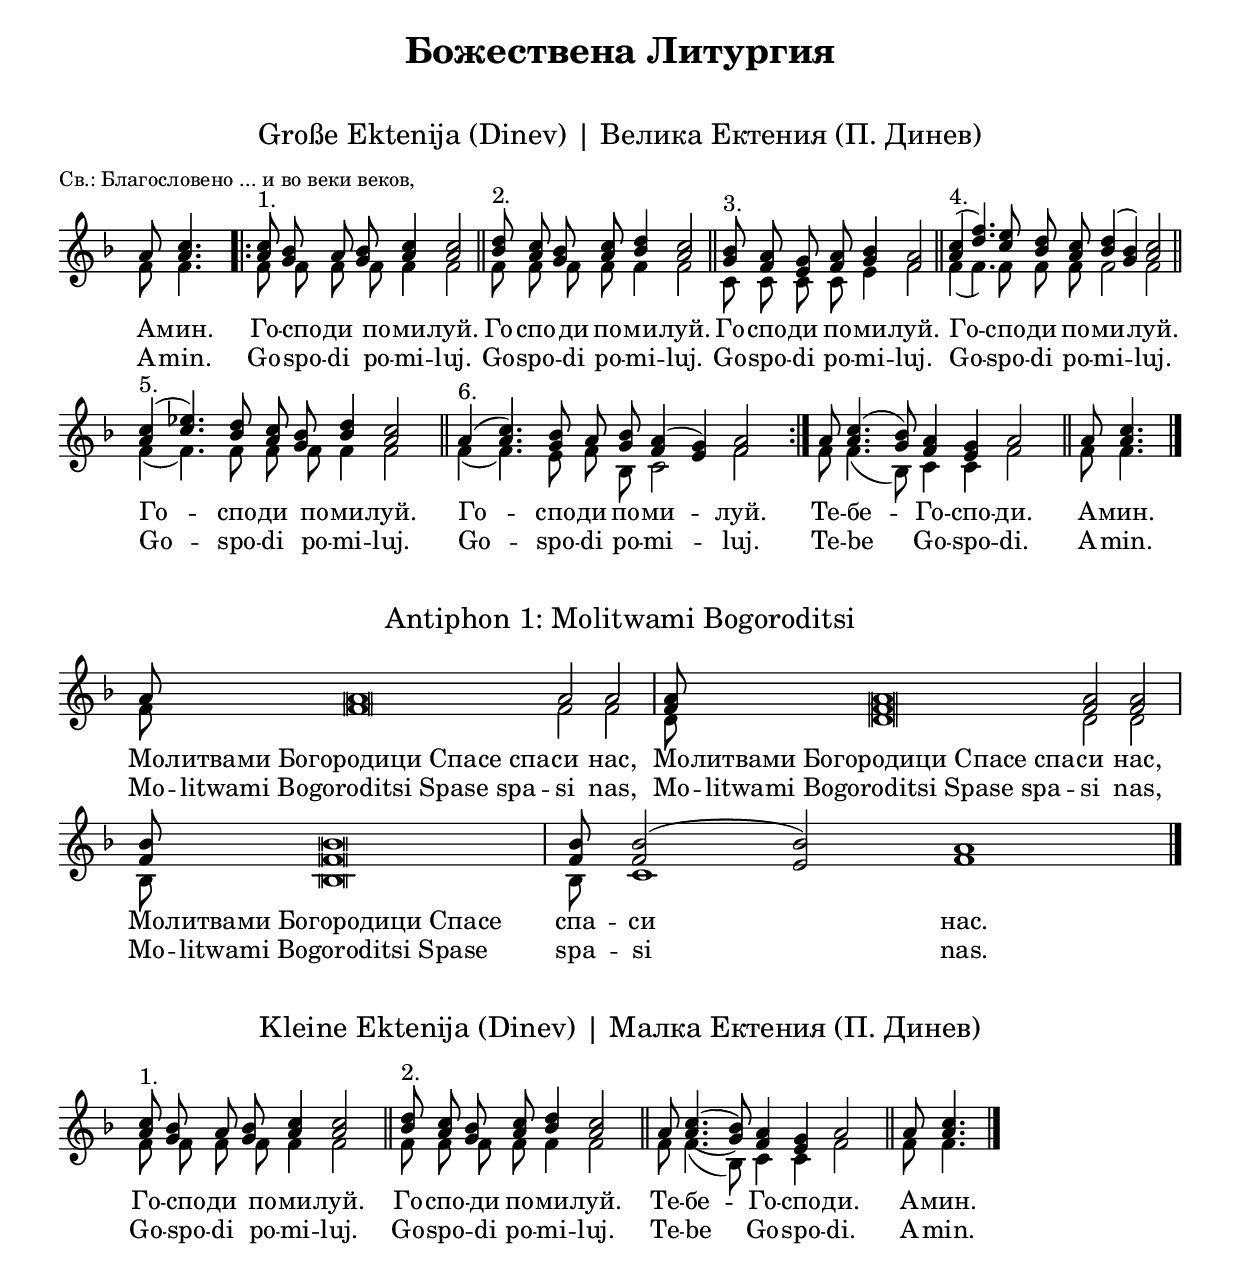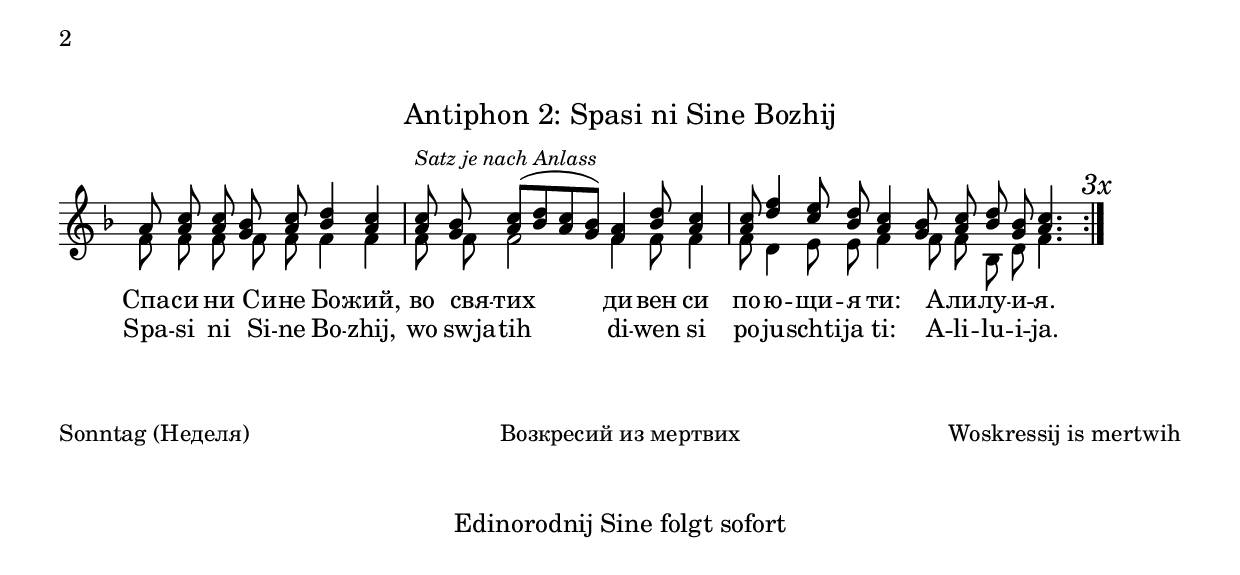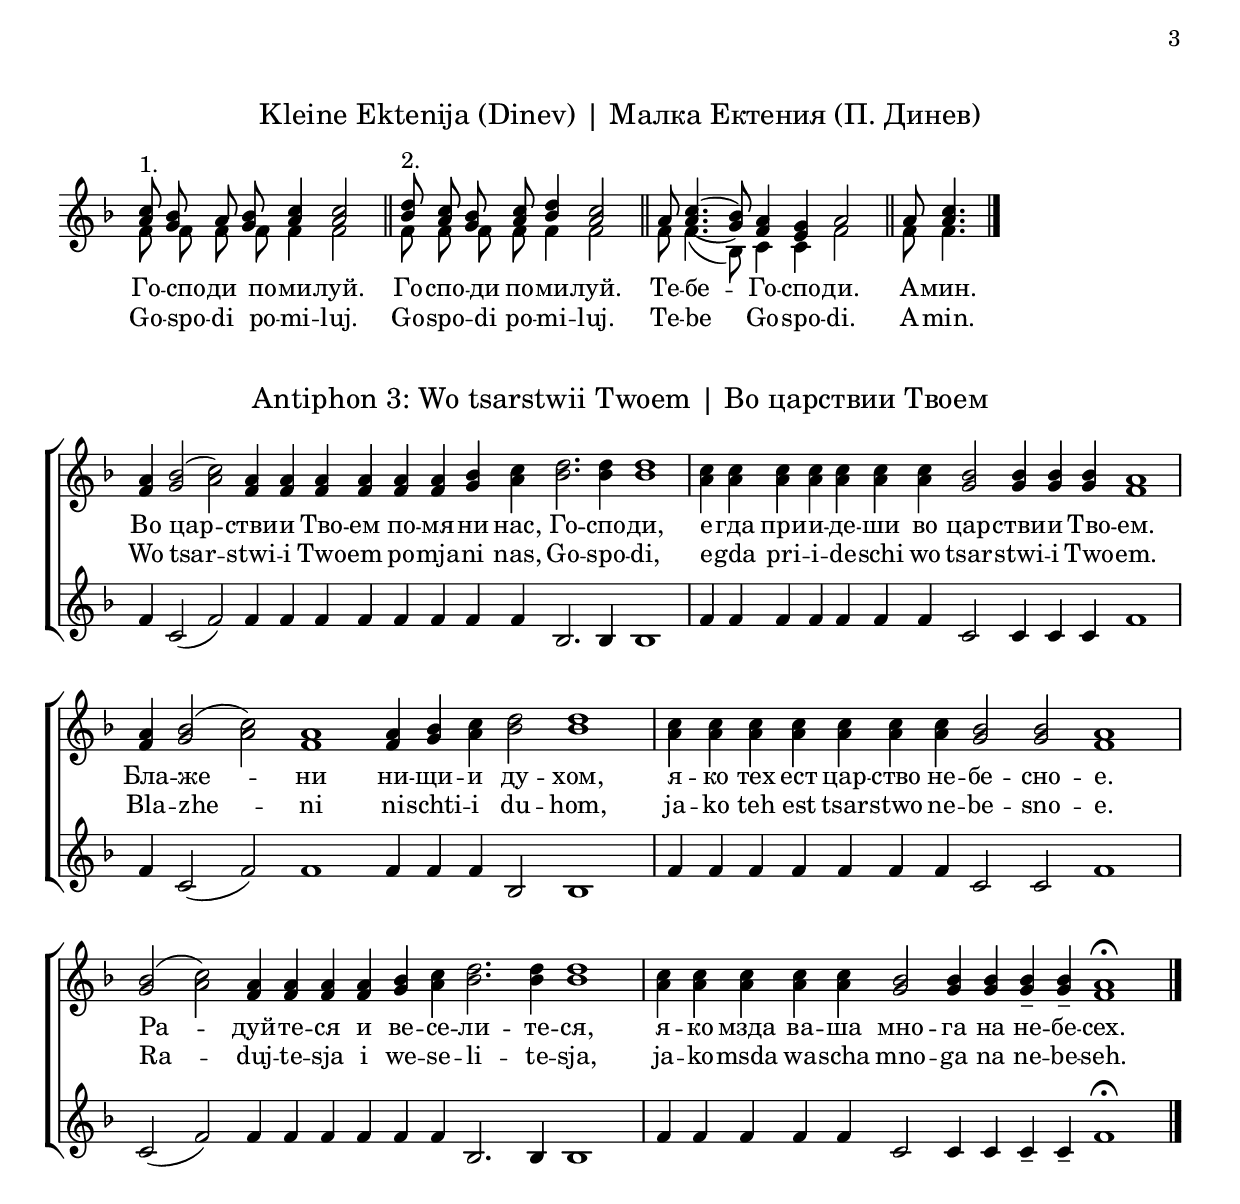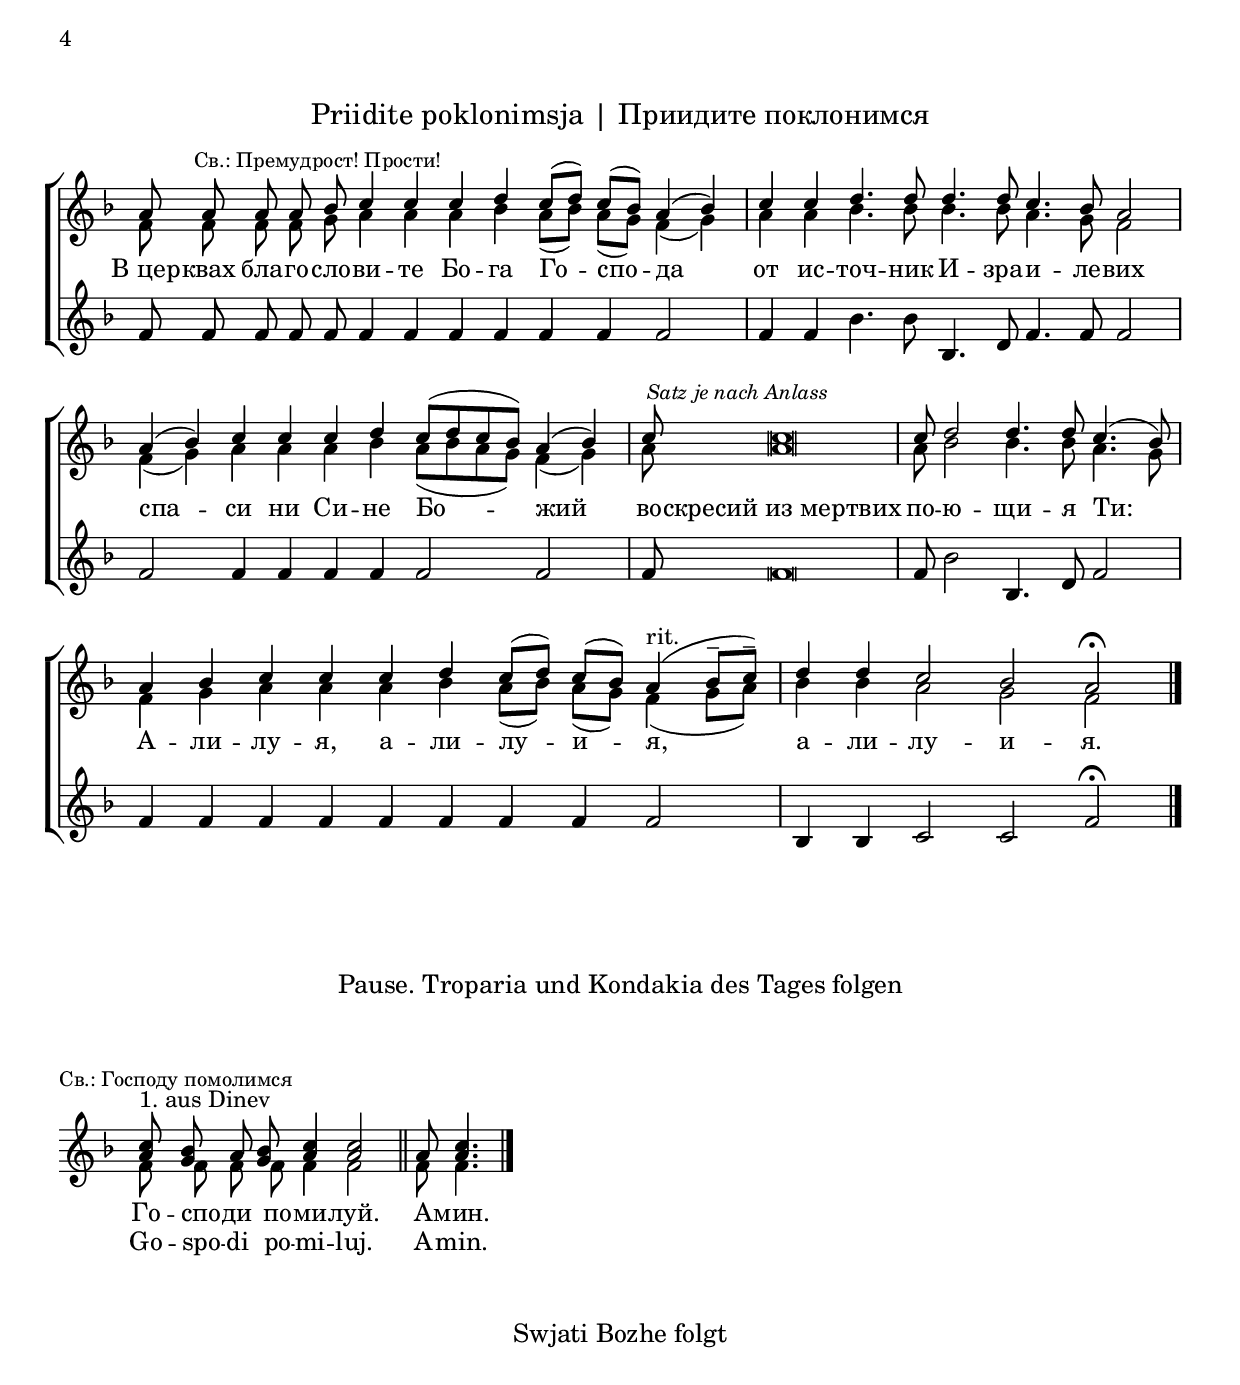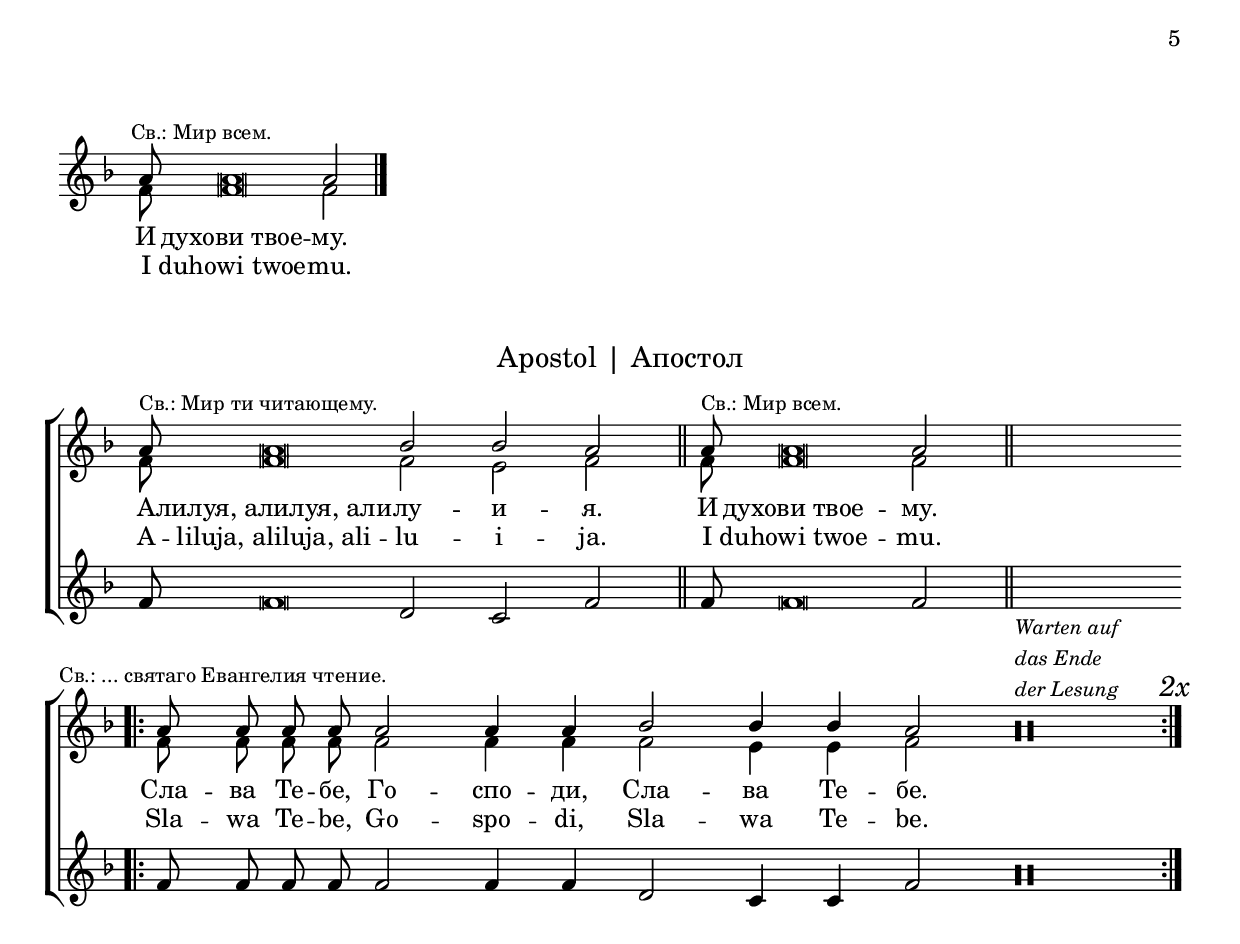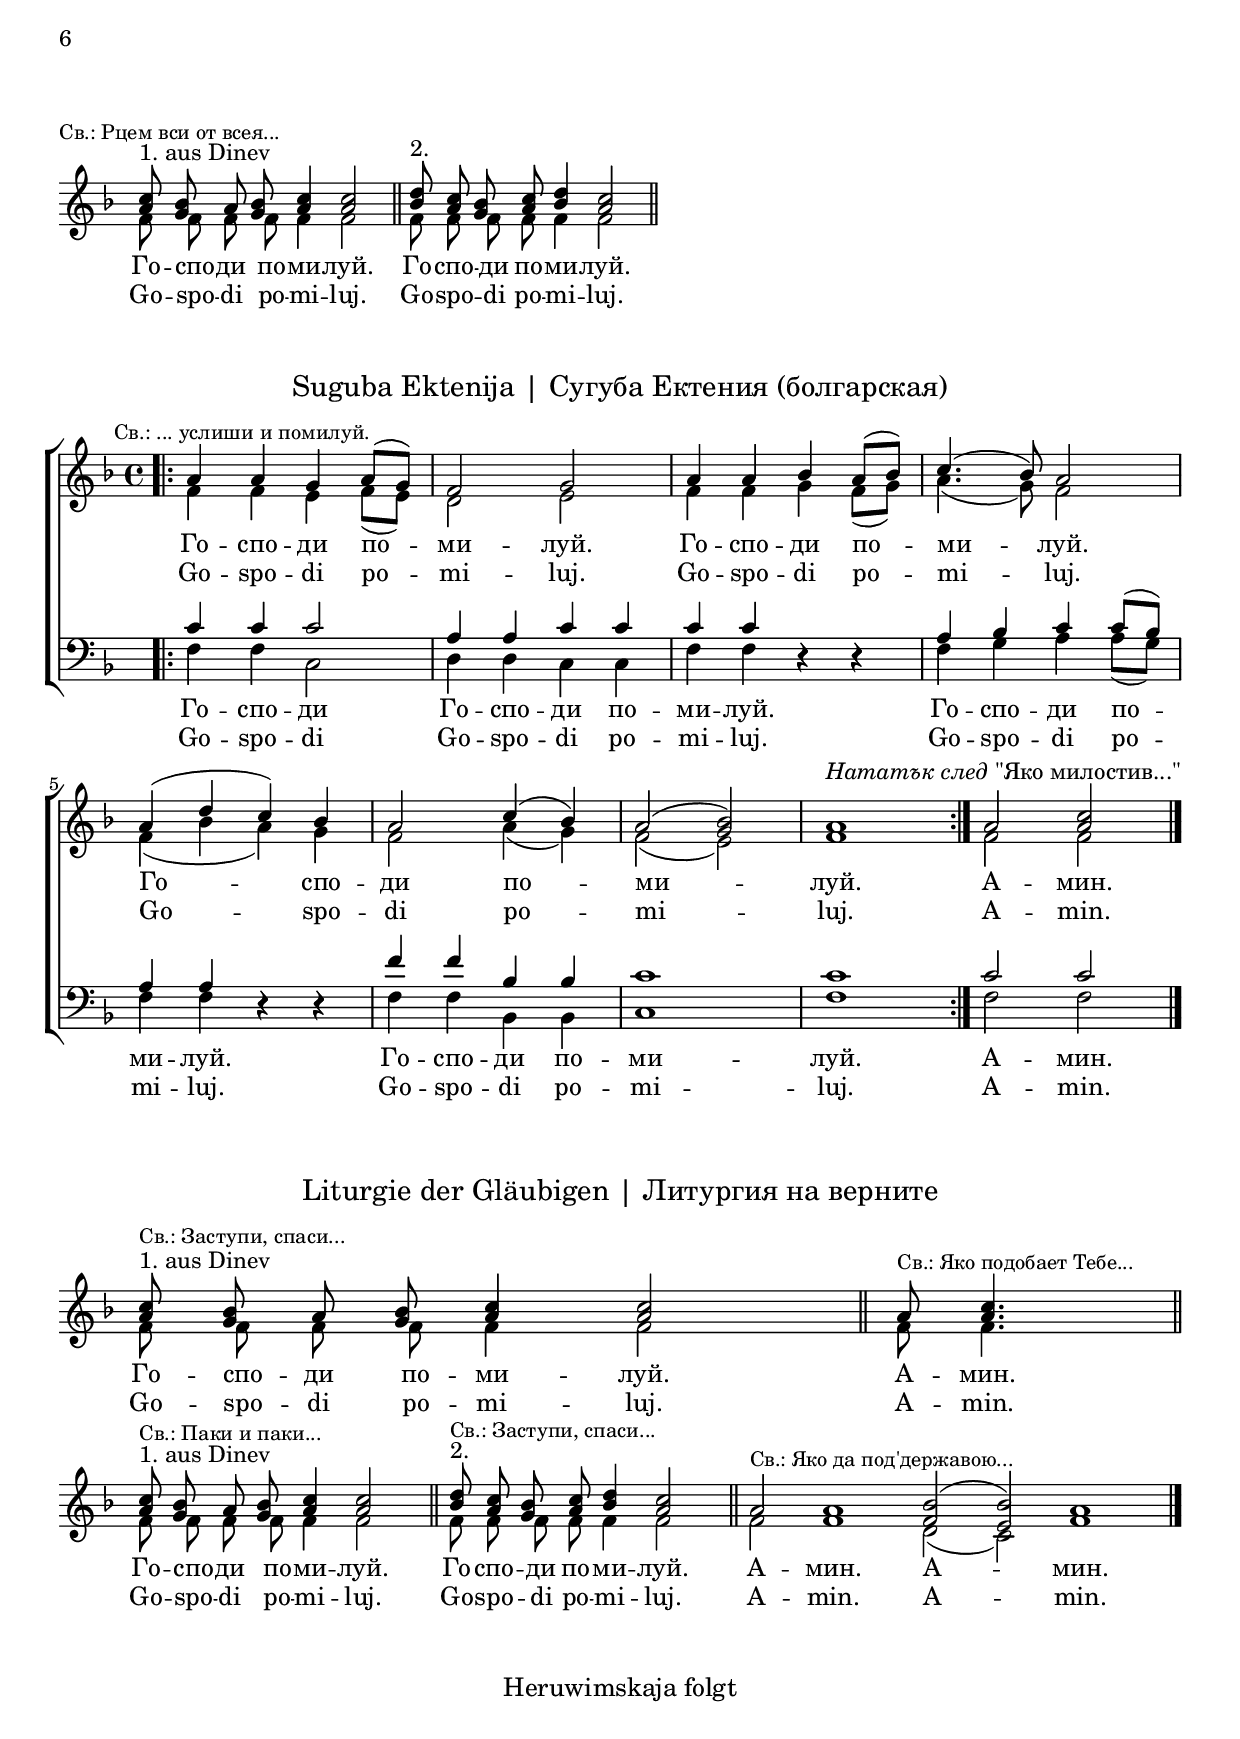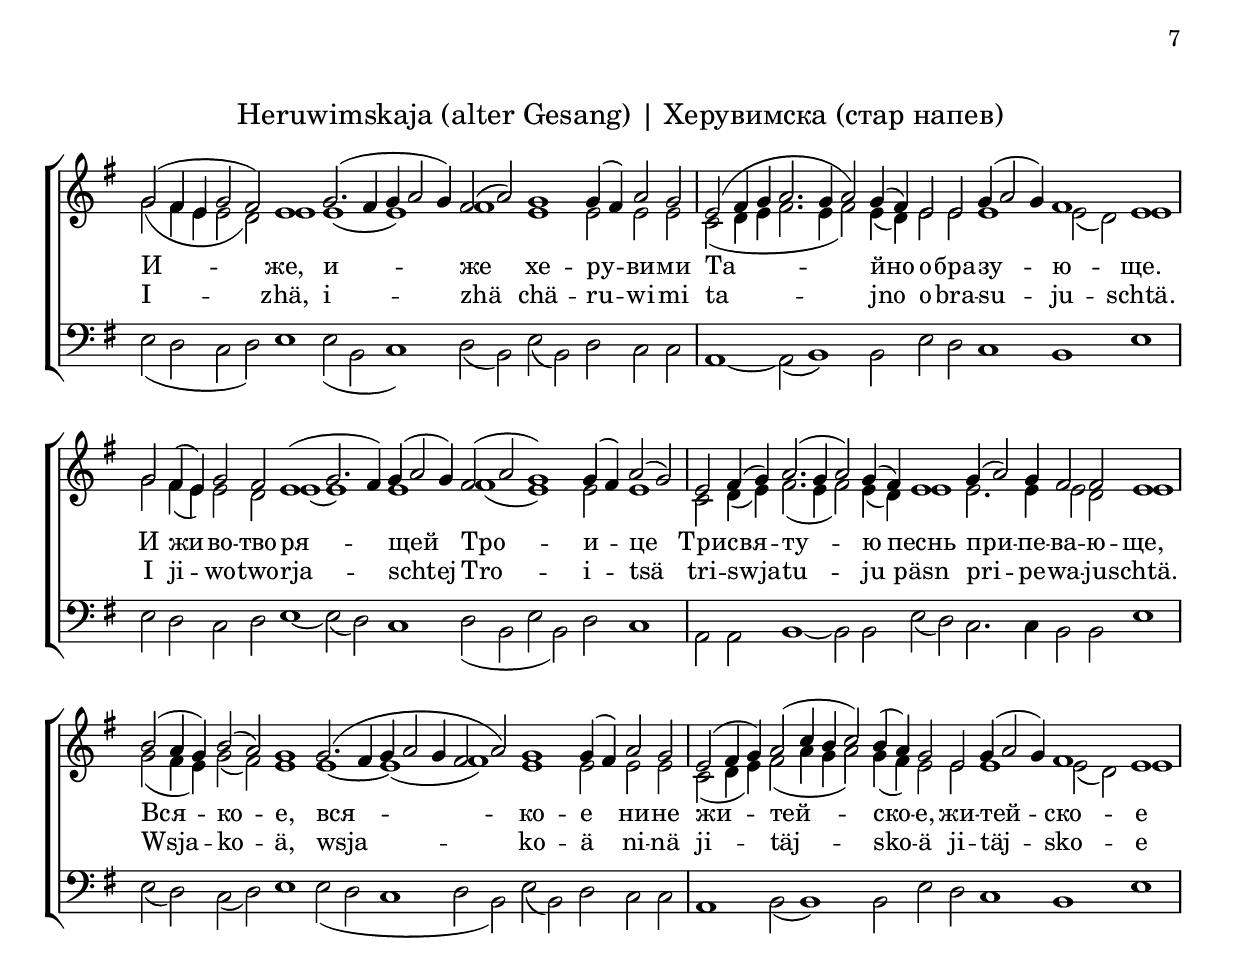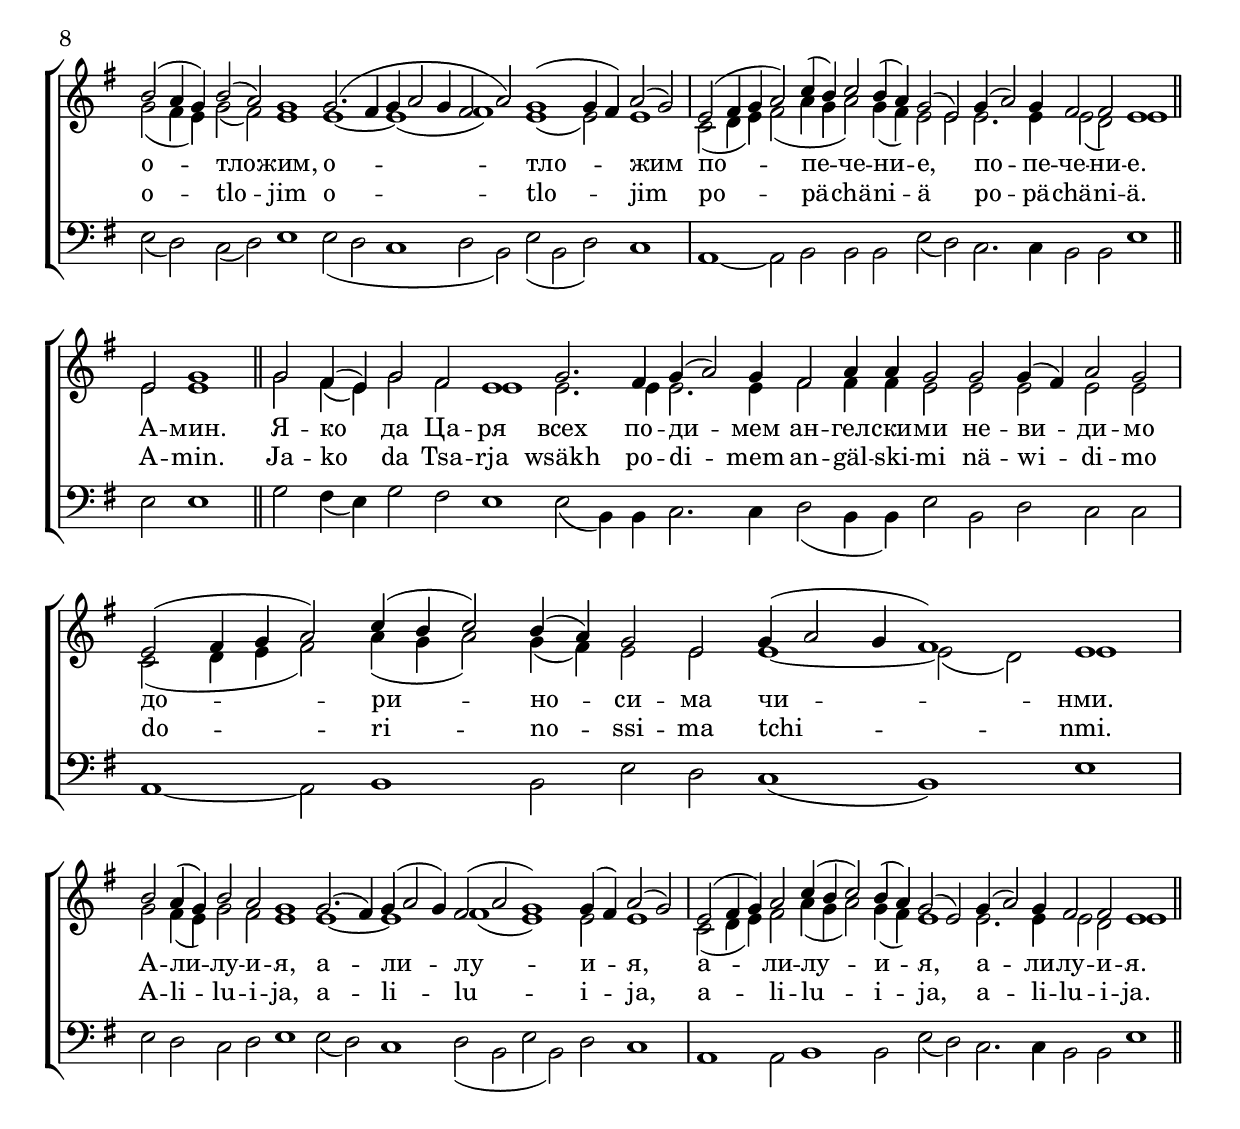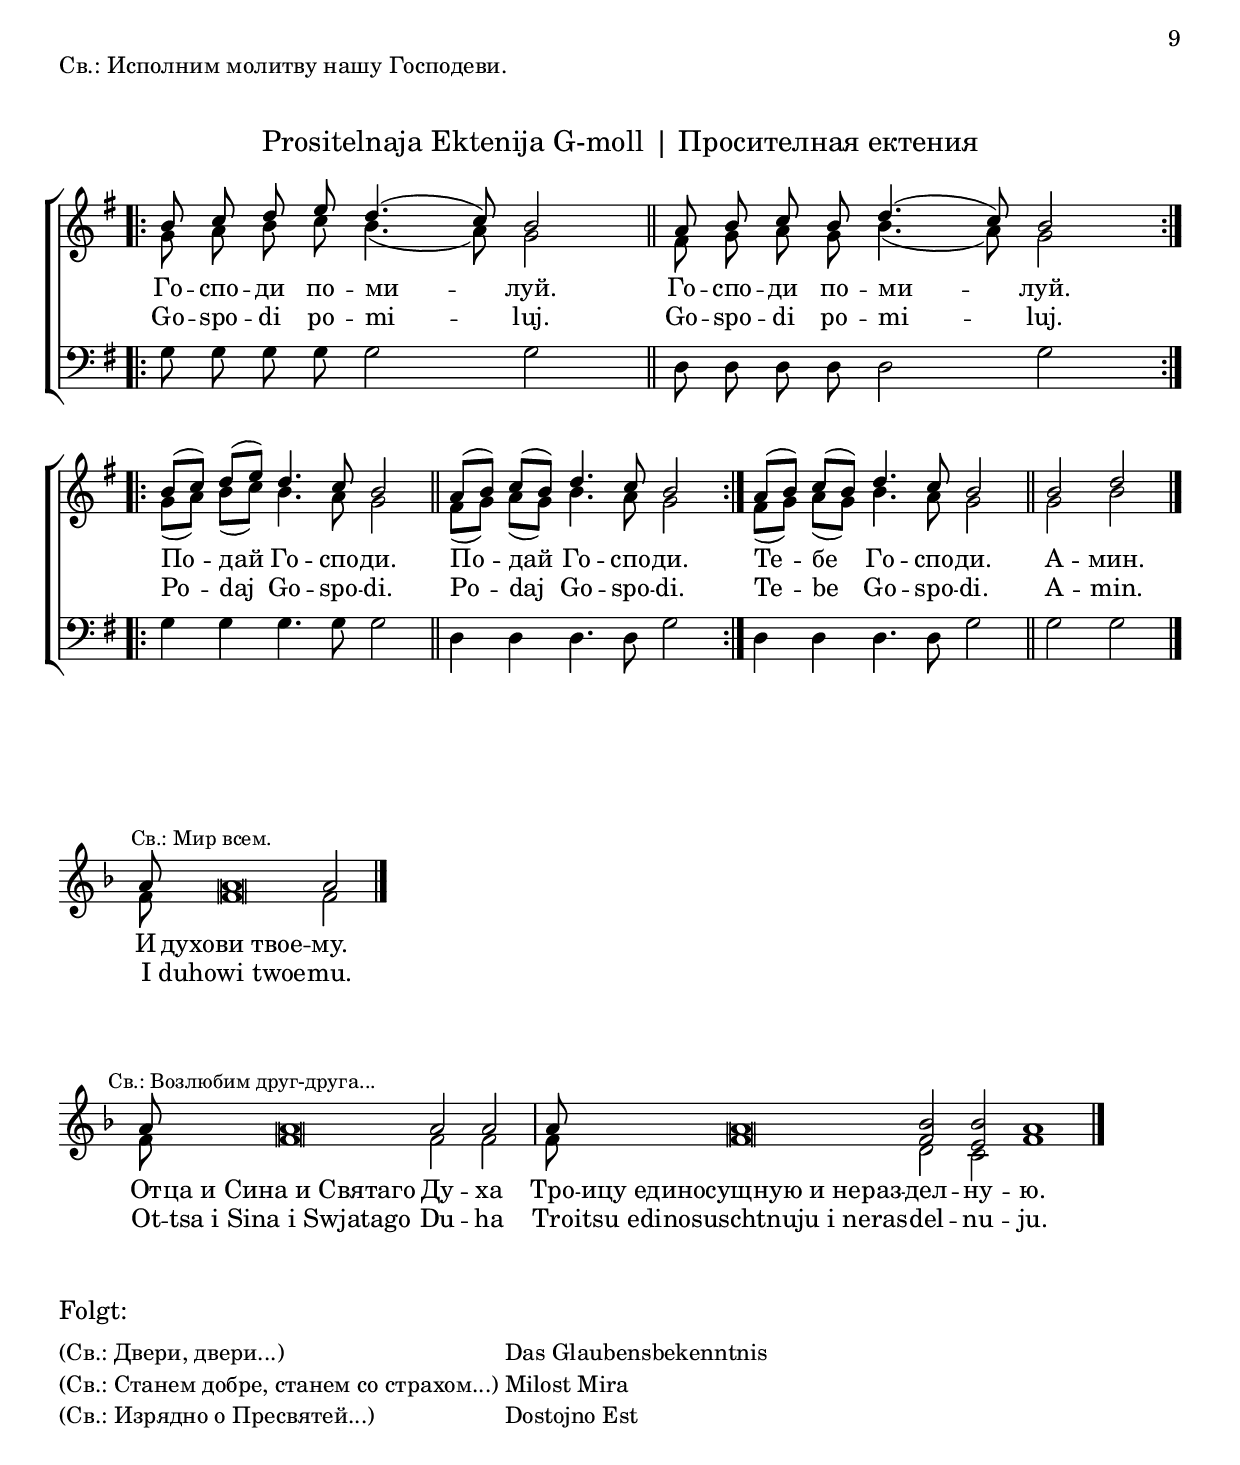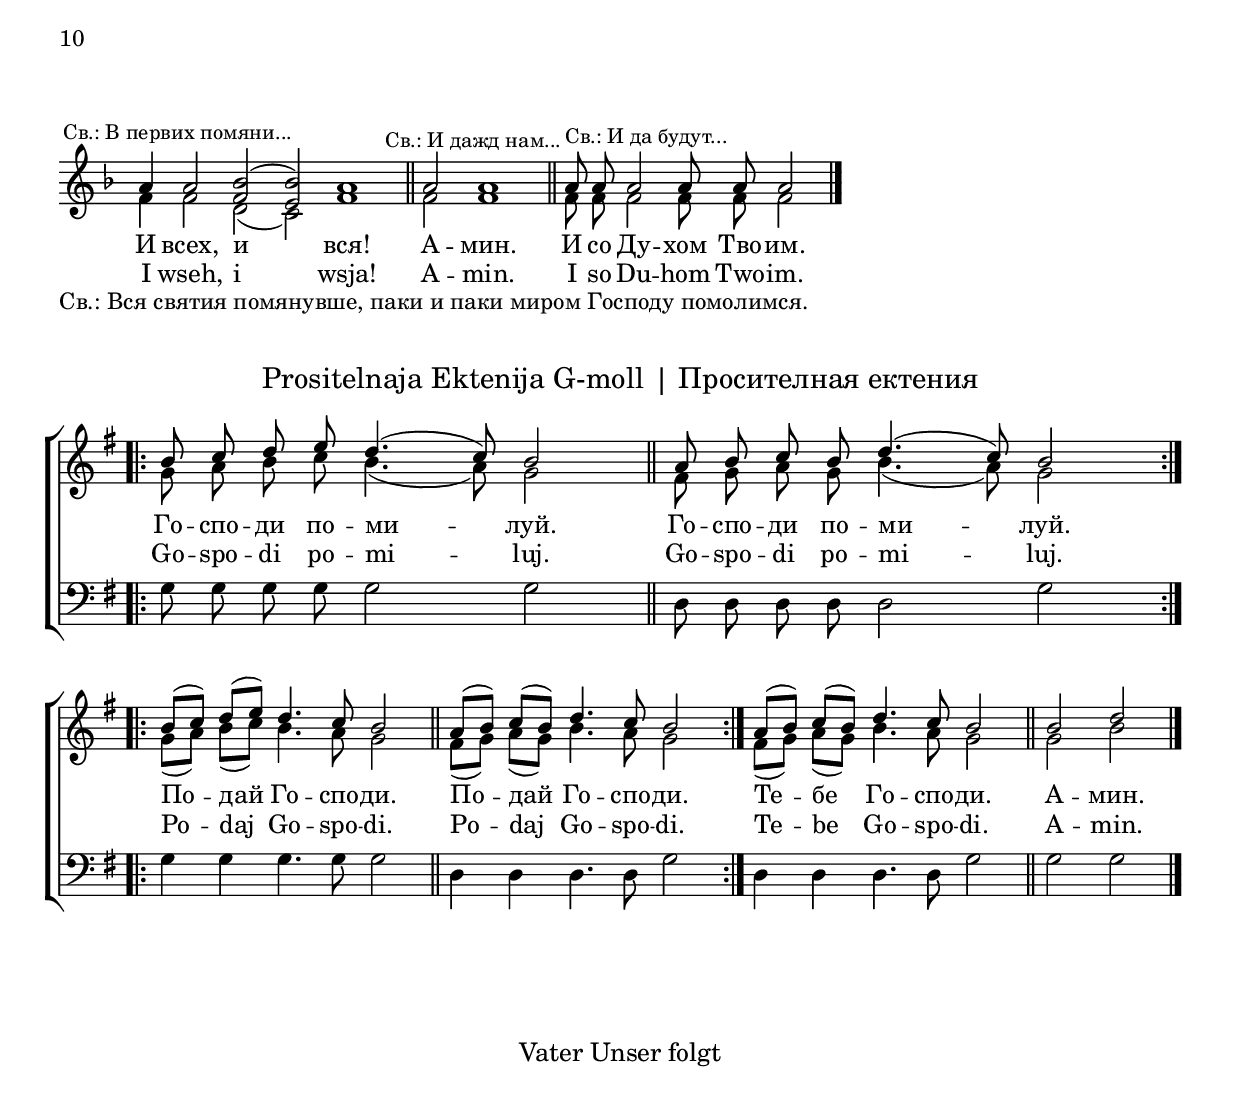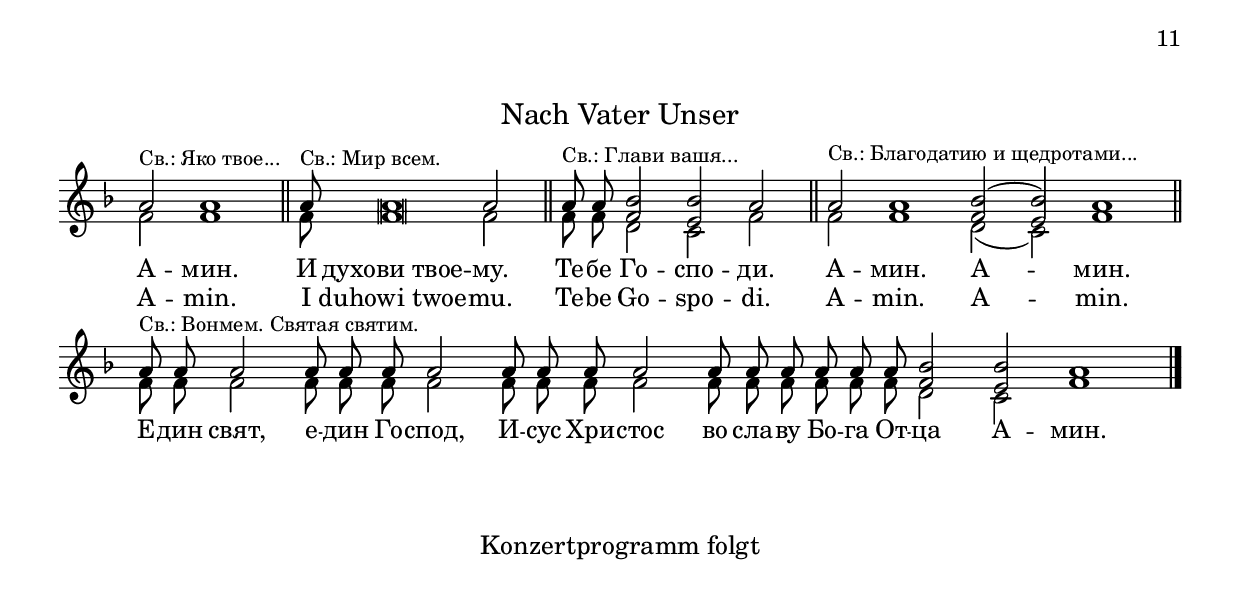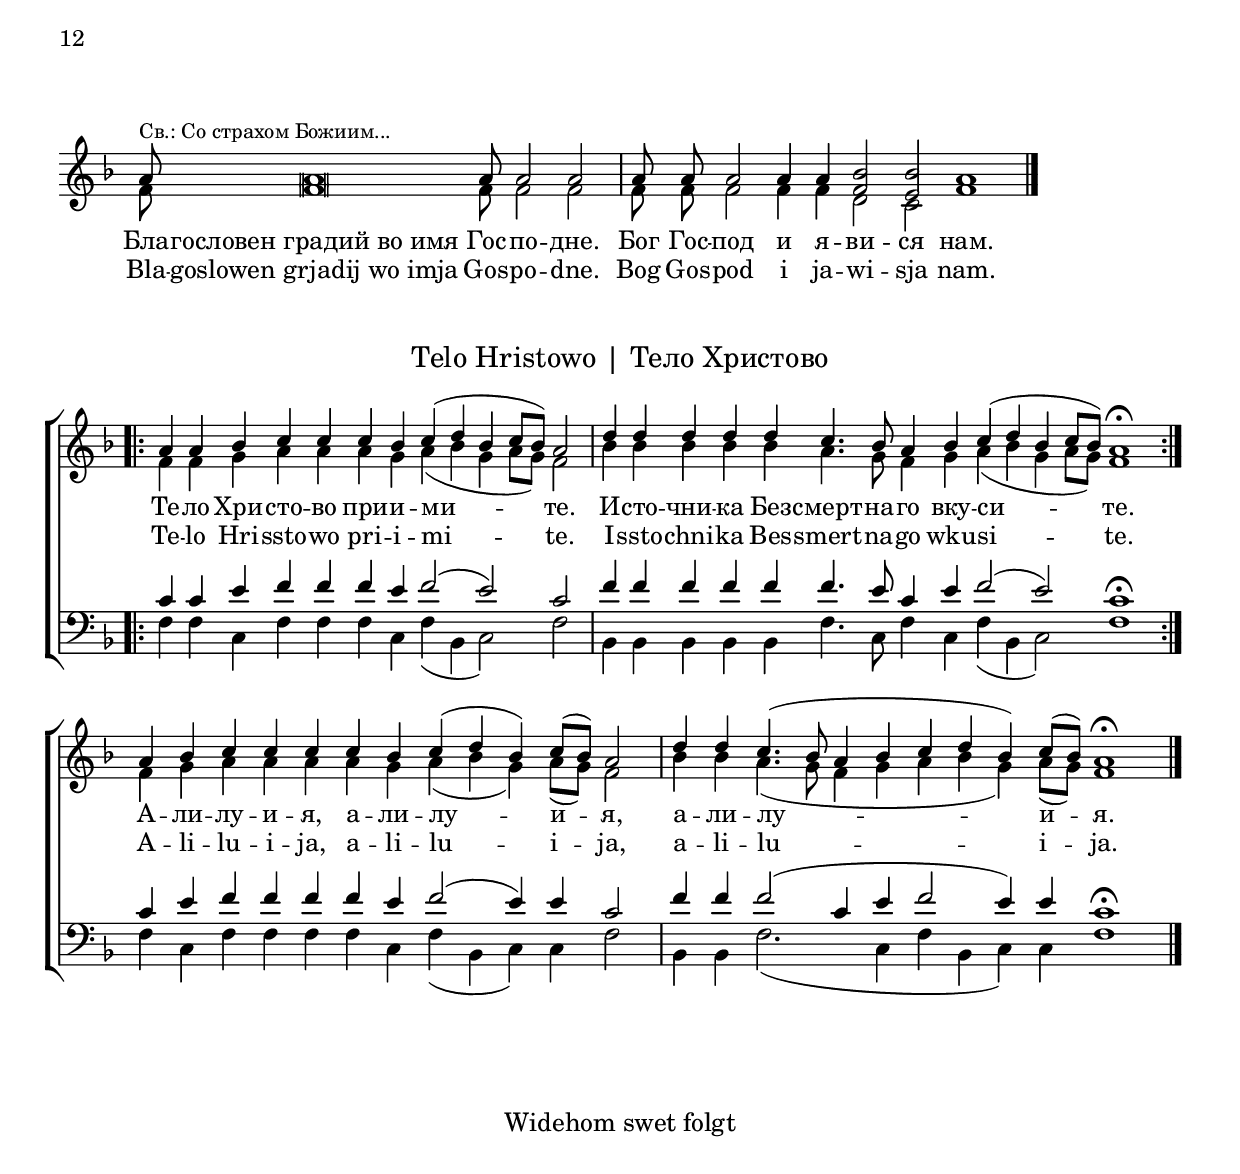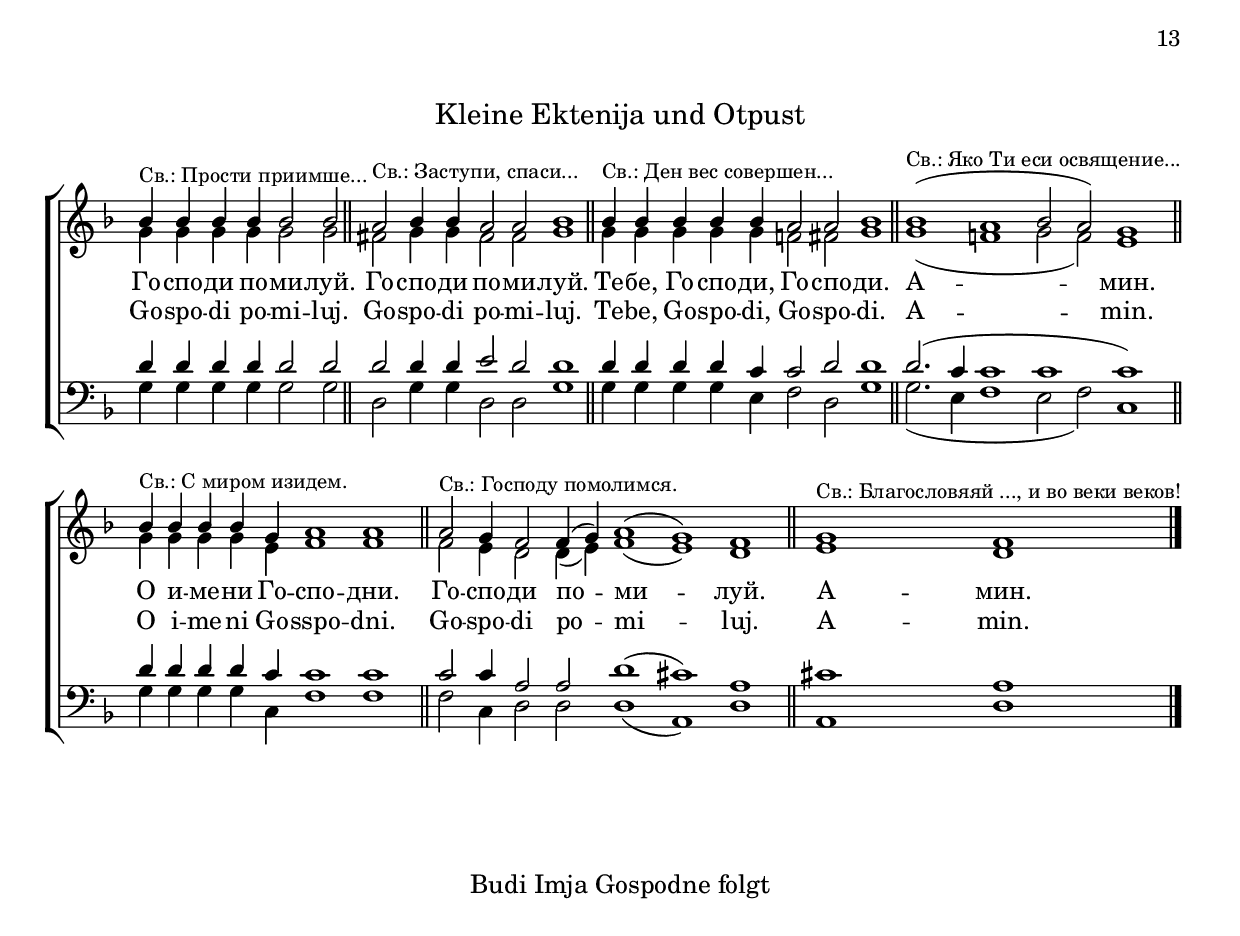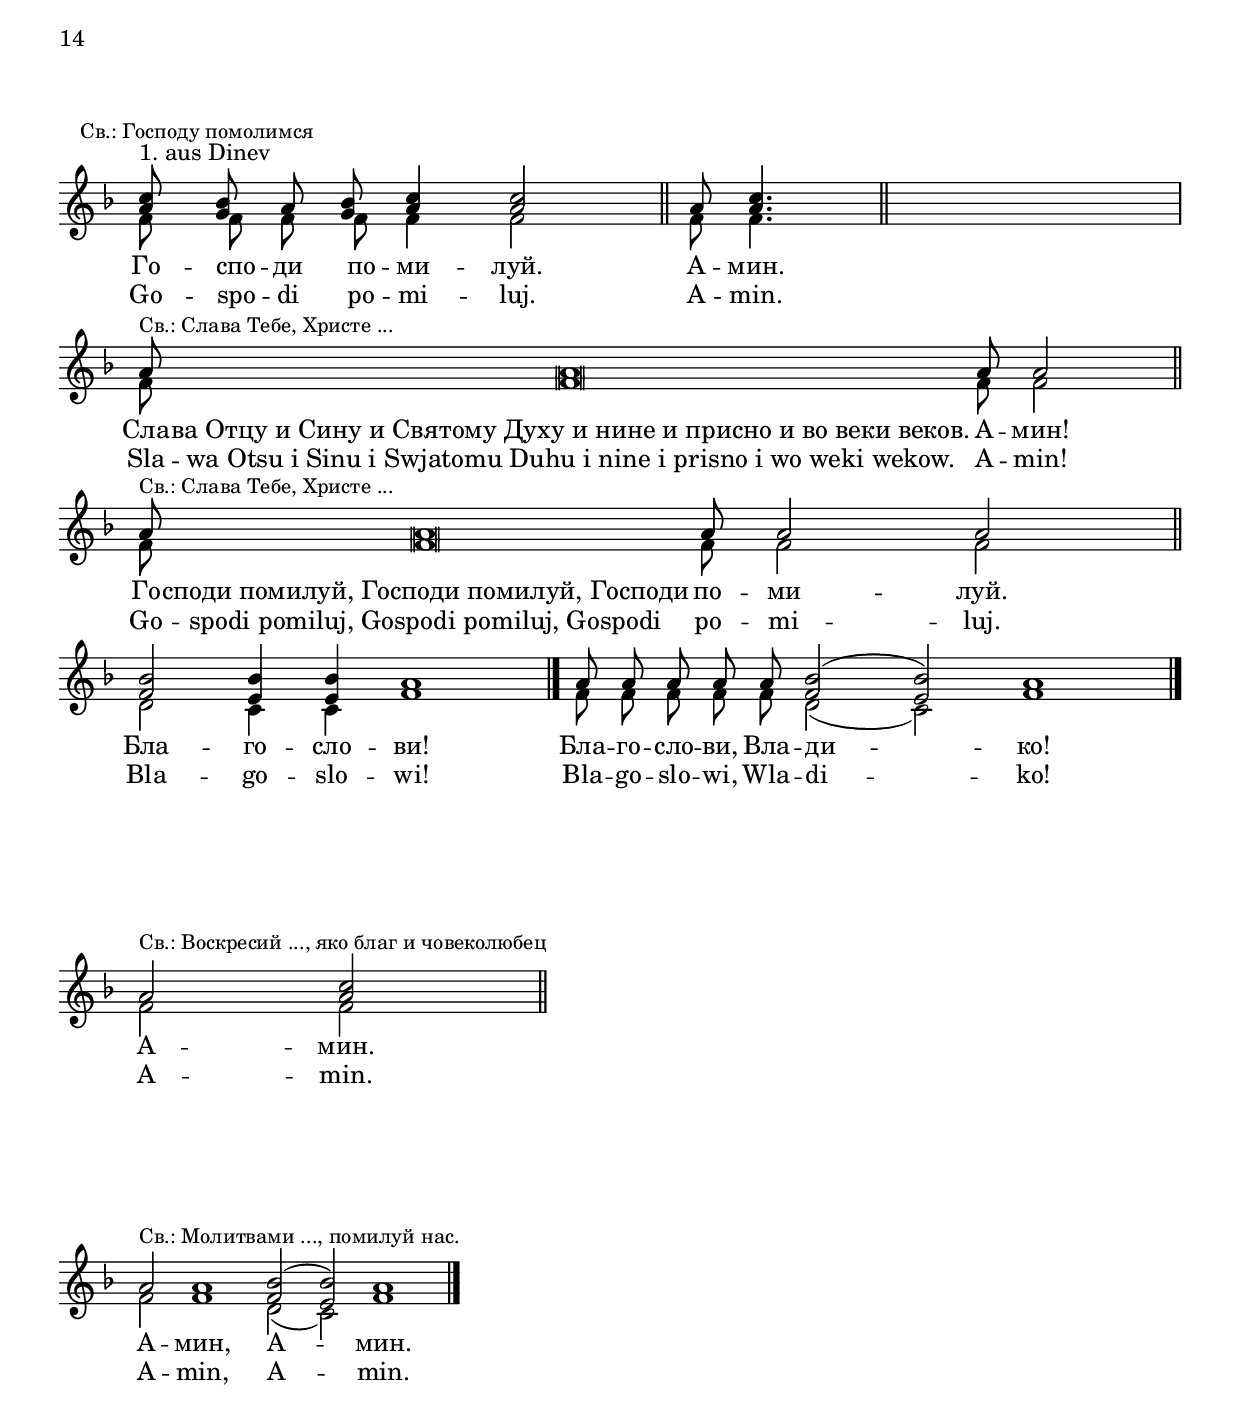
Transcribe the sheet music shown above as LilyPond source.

C = \markup { \box \pad-markup #0.2 \bold "C" }
D = \markup { \box \pad-markup #0.2 \bold "D" }
F = \markup { \box \pad-markup #0.2 \bold "F" }
G = \markup { \box \pad-markup #0.2 \bold "G" }
A = \markup { \box \pad-markup #0.2 \bold "A" }
Bb = \markup { \box \pad-markup #0.2 \bold "Bb" }
unison = \markup { \italic "unison" }
cadenza = ^\markup { \italic "cadenza" }

#(define-markup-command (text-break layout props text) (markup?)
  "Prints centered text that serves as a break."
  (interpret-markup layout props
    #{\markup {
    	\fill-line { \column { \vspace #2 \larger #text } }
    }#}
   ))

\paper {
	indent = 0\cm
	ragged-bottom = ##t
	scoreTitleMarkup = \markup {
		\fill-line {
			\column {
				\vspace #1.5
				\fontsize #2 \fromproperty #'header:piece
				\vspace #0.5
			}
		}
	}
}

\header {
	title = "Божествена Литургия"
}

\score {
	\header { piece = "Große Ektenija (Dinev) | Велика Ектения (П. Динев)" }
	\new Staff \with { \omit TimeSignature } <<
		\set Score.timing = ##f
		\set doubleSlurs = ##t
		\key f \major
		\new Voice = "1" {
			\autoBeamOff
			\voiceOne \relative c'' {
				a8 <a c>4. \bar ".|:"
				\mark \markup { \small "Св.: Благословено ... и во веки веков," }
				<a c>8^"1." <g bes> a <g bes> <a c>4 <a c>2 \bar "||"
				<bes d>8^"2." <a c> <g bes> <a c> <bes d>4 <a c>2 \bar "||"
				<g bes>8^"3." <f a> <e g> <f a> <g bes>4 <f a>2 \bar "||"
				<a c>4^"4."( <d f>4.) <c e>8 <bes d> <a c> <bes d>4( <g bes>) <a c>2 \bar "||"
				<a c>4^"5."( <c ees>4.) <bes d>8 <a c> <g bes> <bes d>4 <a c>2 \bar "||"
				a4(^"6." <a c>4.) <g bes>8 a <g bes> <f a>4( <e g>) <f a>2 \bar ":|."
				a8 <a c>4.( <g bes>8) <f a>4 <e g> a2 \bar "||"
				a8 <a c>4. \bar "|."
			}
		}
		\new Voice = "2" {
			\autoBeamOff
			\voiceTwo \relative c' {
				f8 f4. \bar ".|:"
				f8 f f f f4 f2 \bar "||"
				f8 f f f f4 f2 \bar "||"
				c8 c c c e4 f2 \bar "||"
				f4( f4.) f8 f f f2 f \bar "||"
				f4( f4.) f8 f f f4 f2 \bar "||"
				f4( f4.) e8 f bes, c2 f \bar ":|."
				f8 f4.( bes,8) c4 c f2 \bar "||"
				f8 f4. \bar "|."
			}
		}
		\addlyrics {
			А -- мин. Го -- спо -- ди по -- ми -- луй.
			Го -- спо -- ди по -- ми -- луй.
			Го -- спо -- ди по -- ми -- луй.
			Го -- спо -- ди по -- ми -- луй.
			Го -- спо -- ди по -- ми -- луй.
			Го -- спо -- ди по -- ми -- луй.
			Те -- бе -- Го -- спо -- ди.
			А -- мин.
		}
		\addlyrics {
			A -- min. Go -- spo -- di po -- mi -- luj.
			Go -- spo -- di po -- mi -- luj.
			Go -- spo -- di po -- mi -- luj.
			Go -- spo -- di po -- mi -- luj.
			Go -- spo -- di po -- mi -- luj.
			Go -- spo -- di po -- mi -- luj.
			Te -- be Go -- spo -- di.
			A -- min.
		}
	>>

	% \layout {
	% 	\context {
	% 		\Score
	% 		\override SpacingSpanner.base-shortest-duration = #(ly:make-moment 1/32)
	% 	}
	% }
}


\score {
	\header { piece = "Antiphon 1: Molitwami Bogoroditsi" }
	\new Staff \with { \omit TimeSignature } <<
		\override Staff.NoteHead.style = #'altdefault
		\set Score.timing = ##f
		\key f \major
		\new Voice = "1" {
			\voiceOne \relative c'' {
				a8 a\breve a2 a \bar "|"
				<f a>8 q\breve q2 q \bar "|"
				<f bes>8 q\breve \bar "|"

				q8
				<f bes>2( <e bes'>2)
				a1 \bar "|."
			}
		}
		\new Voice = "2" {
			\voiceTwo \relative c' {
				f8 f\breve f2 f \bar "|"
				d8 d\breve d2 d \bar "|"
				bes8 bes\breve \bar "|"
				bes8
				c1
				f \bar "|."
			}
		}
		\addlyrics {
			Мо -- литвами_Богородици_Спасе_спа -- си нас,
			Мо -- литвами_Богородици_Спасе_спа -- си нас,
			Мо -- литвами_Богородици_Спасе спа -- си нас.
		}
		\addlyrics {
			Mo -- litwami_Bogoroditsi_Spase_spa -- si nas,
			Mo -- litwami_Bogoroditsi_Spase_spa -- si nas,
			Mo -- litwami_Bogoroditsi_Spase spa -- si nas.
		}
	>>
}




% \score {
% 	\header { piece = \markup { \fill-line { \column {
% 		\vspace #1.5
% 		\fontsize #2 "Antiphon 1: Blagoslowi Dushe moja, Gospoda"
% 	} } } }
%  	\new Staff \with { \omit TimeSignature } <<
% 		\set Score.timing = ##f
%  		\new Voice = "1" {
%  		}
% 		\new Voice = "2" {
%  		}
% 		\addlyrics {
% 		}
%  	>>
% }

\score {
	\header { piece = "Kleine Ektenija (Dinev) | Малка Ектения (П. Динев)" }
	\new Staff \with { \omit TimeSignature } <<
		\set Score.timing = ##f
		\key f \major
		\new Voice = "1" {
			\set doubleSlurs = ##t
			\voiceOne \relative c'' {
				<a c>8^"1." <g bes> a <g bes> <a c>4 <a c>2 \bar "||"
				<bes d>8^"2." <a c> <g bes> <a c> <bes d>4 <a c>2 \bar "||"
				a8 <a c>4.( <g bes>8) <f a>4 <e g> a2 \bar "||"
				a8 <a c>4. \bar "|."
			}
		}
		\new Voice = "2" {
			\voiceTwo \relative c' {
				f8 f f f f4 f2 \bar "||"
				f8 f f f f4 f2 \bar "||"
				f8 f4.( bes,8) c4 c f2 \bar "||"
				f8 f4. \bar "|."
			}
		}
		\addlyrics {
			Го -- спо -- ди по -- ми -- луй.
			Го -- спо -- ди по -- ми -- луй.
			Те -- бе -- Го -- спо -- ди.
			А -- мин.
		}
		\addlyrics {
			Go -- spo -- di po -- mi -- luj.
			Go -- spo -- di po -- mi -- luj.
			Te -- be Go -- spo -- di.
			A -- min.
		}
	>>
}

\pageBreak


\score {
	\header { piece = "Antiphon 2: Spasi ni Sine Bozhij" }
	\new Staff \with { \omit TimeSignature } <<
		\set Score.timing = ##f
		\key f \major
		\new Voice = "1" {
			\voiceOne \relative c'' {
				a8 <a c> <a c> <g bes> <a c> <bes d>4 <a c> \bar "|"
				<a c>8 ^\markup { \small \italic "Satz je nach Anlass" } <g bes> <a c>([ <bes d> <a c> <g bes>]) <f a>4 <bes d>8 <a c>4  \bar "|"
				<a c>8 <d f>4 <c e>8 <bes d> <a c>4 <g bes>8 <a c> <bes d> <g bes> <a c>4. \bar "|."
			}
		}
		\new Voice = "2" {
			\voiceTwo \relative c' {
				f8 f f f f f4 f \bar "|"
				f8 f f2 f4 f8 f4 \bar "|"
				f8 d4 e8 e f4 f8 f bes, d f4. \bar ":|." \mark \markup { \italic "3x" } 
			}
		}
		\addlyrics {
			Спа -- си ни Си -- не Бо -- жий,
			во свя -- тих ди -- вен си
			по -- ю -- щи -- я ти: А -- ли -- лу -- и -- я.
		}
		\addlyrics {
			Spa -- si ni Si -- ne Bo -- zhij,
			wo swja -- tih di -- wen si
			po -- ju -- schti -- ja ti: A -- li -- lu -- i -- ja.
		}
	>>
}

\markup {
	\vspace #3
	\fill-line {
		\column {
			"Sonntag (Неделя)"
		}
		\column {
			"Возкресий из мертвих"
		}
		\column {
			"Woskressij is mertwih"
		}
	}
}

\markup \text-break "Edinorodnij Sine folgt sofort"
\pageBreak

\score {
	\header { piece = "Kleine Ektenija (Dinev) | Малка Ектения (П. Динев)" }
	\new Staff \with { \omit TimeSignature } <<
		\set Score.timing = ##f
		\key f \major
		\new Voice = "1" {
			\set doubleSlurs = ##t
			\voiceOne \relative c'' {
				<a c>8^"1." <g bes> a <g bes> <a c>4 <a c>2 \bar "||"
				<bes d>8^"2." <a c> <g bes> <a c> <bes d>4 <a c>2 \bar "||"
				a8 <a c>4.( <g bes>8) <f a>4 <e g> a2 \bar "||"
				a8 <a c>4. \bar "|."
			}
		}
		\new Voice = "2" {
			\voiceTwo \relative c' {
				f8 f f f f4 f2 \bar "||"
				f8 f f f f4 f2 \bar "||"
				f8 f4.( bes,8) c4 c f2 \bar "||"
				f8 f4. \bar "|."
			}
		}
		\addlyrics {
			Го -- спо -- ди по -- ми -- луй.
			Го -- спо -- ди по -- ми -- луй.
			Те -- бе -- Го -- спо -- ди.
			А -- мин.
		}
		\addlyrics {
			Go -- spo -- di po -- mi -- luj.
			Go -- spo -- di po -- mi -- luj.
			Te -- be Go -- spo -- di.
			A -- min.
		}
	>>
}



\score {
	\header { piece = "Antiphon 3: Wo tsarstwii Twoem | Во царствии Твоем" }
	\new ChoirStaff <<
		\new Staff \with { \omit TimeSignature } {
			\set Score.timing = ##f
			\key f \major
			\new Voice = "SA" {
				\relative c' {
					<f a>4 <g bes>2( <a c>) <f a>4 <f a> <f a> <f a> <f a> <f a> <g bes> <a c> <bes d>2. <bes d>4 <bes d>1 \bar "|"
					<a c>4 <a c> <a c> <a c> <a c> <a c> <a c> <g bes>2 <g bes>4 <g bes> <g bes> <f a>1 \bar "|"
					<f a>4 <g bes>2( <a c>) <f a>1 <f a>4 <g bes> <a c> <bes d>2 <bes d>1 \bar "|"
					<a c>4 <a c>4 <a c> <a c> <a c> <a c> <a c> <g bes>2 <g bes> <f a>1 \bar "|"
					<g bes>2( <a c>) <f a>4 <f a> <f a> <f a> <g bes> <a c> <bes d>2. <bes d>4 <bes d>1 \bar "|"
					<a c>4 <a c>4 <a c> <a c> <a c> <g bes>2 <g bes>4 <g bes> <g bes>-- <g bes>-- <f a>1\fermata \bar "|."
				}
			}
		}
		\new Lyrics \lyricsto "SA" {
			\lyricmode {
				Во цар -- стви -- и Тво -- ем по -- мя -- ни нас, Го -- спо -- ди,
				е -- гда при -- и -- де -- ши во цар -- стви -- и Тво -- ем.
				Бла -- же -- ни ни -- щи -- и ду -- хом,
				я -- ко тех ест цар -- ство не -- бе -- сно -- е.
				Ра -- дуй -- те -- ся и ве -- се -- ли -- те -- ся,
				я -- ко мзда ва -- ша мно -- га на не -- бе -- сех.
			}
		}
		\new Lyrics \lyricsto "SA" {
			\lyricmode {
				Wo tsar -- stwi -- i Two -- em po -- mja -- ni nas, Go -- spo -- di,
				e -- gda pri -- i -- de -- schi wo tsar -- stwi -- i Two -- em.
				Bla -- zhe -- ni ni -- schti -- i du -- hom,
				ja -- ko teh est tsar -- stwo ne -- be -- sno -- e.
				Ra -- duj -- te -- sja i we -- se -- li -- te -- sja,
				ja -- ko -- msda wa -- scha mno -- ga na ne -- be -- seh.
			}
		}
		\new Staff \with { \omit TimeSignature } {
			\set Score.timing = ##f
			\key f \major
			\relative c' {
				f4 c2( f) f4 f f f f f f f bes,2. bes4 bes1 \bar "|"
				f'4 f f f f f f c2 c4 c c f1 \bar "|"
				f4 c2( f) f1 f4 f f bes,2 bes1 \bar "|"
				f'4 f f f f f f c2 c f1 \bar "|"
				c2( f) f4 f f f f f bes,2. bes4 bes1 \bar "|"
				f'4 f f f f c2 c4 c c-- c-- f1\fermata \bar "|."
			}
		}
	>>
}



\score {
	\header { piece = "Priidite poklonimsja | Приидите поклонимся" }
	\new ChoirStaff <<
		\new Staff \with { \omit TimeSignature } {
			\override Staff.NoteHead.style = #'altdefault 
			\set Score.timing = ##f
			\key f \major
			<<
				\new Voice = "S" {
					\voiceOne
					\relative c'' {
						a8 a a a \mark \markup { \small "Св.: Премудрост! Прости!" } bes c4 c c d c8[( d)] c[( bes)] a4( bes) \bar "|"
						c c d4. d8 d4. d8 c4. bes8 a2 \bar "|"
						a4( bes) c c c d c8([ d c bes]) a4( bes) \bar "|"
						c8 \mark \markup { \small \italic "Satz je nach Anlass" } c\breve \bar "|"
						c8 d2 d4. d8 c4.( bes8) \bar "|"
						a4 bes c c c d c8[( d)] c[( bes)] a4(^"rit." bes8[-- c])-- \bar "|"
						d4 d c2 bes a2\fermata \bar "|."
					}
				}
				\new Voice = "A" {
					\voiceTwo
					\relative c' {
						f8 f f f g a4 a a bes a8[( bes)] a[( g)] f4( g) \bar "|"
						a a bes4. bes8 bes4. bes8 a4. g8 f2 \bar "|"
						f4( g) a a a bes a8([ bes a g]) f4( g) \bar "|"
						a8 a\breve \bar "|"
						a8 bes2 bes4. bes8 a4. g8 \bar "|"
						f4 g a a a bes a8([ bes]) a([ g]) f4( g8[ a]) \bar "|"
						bes4 bes a2 g f
					}
				}
			>>
		}
		\new Lyrics \lyricsto "S" {
			\lyricmode {
				В_цер -- квах бла -- го -- сло -- ви -- те Бо -- га Го -- спо -- да
				от ис -- точ -- ник И -- зра -- и -- ле -- вих
				% При -- и -- ди -- те, по -- кло -- ни -- мся и при -- па -- дем ко Хри -- сту:
				спа -- си ни Си -- не Бо -- жий во -- скресий_из_мертвих по -- ю -- щи -- я Ти:
				А -- ли -- лу -- я, а -- ли -- лу -- и -- я, а -- ли -- лу -- и -- я.
			}
		}
		\new Staff \with { \omit TimeSignature } {
			\override Staff.NoteHead.style = #'altdefault 
			\set Score.timing = ##f
			\key f \major
			\relative c' {
				f8 f f f f f4 f f f f f f2 \bar "|"
				f4 f bes4. bes8 bes,4. d8 f4. f8 f2 \bar "|"
				f f4 f f f f2 f \bar "|"
				f8 f\breve \bar "|"
				f8 bes2 bes,4. d8 f2 \bar "|"
				f4 f f f f f f f f2 bes,4 bes c2 c2 f2\fermata \bar "|."
			}
		}
	>>
}

\markup \text-break "Pause. Troparia und Kondakia des Tages folgen"

\score {
	\new Staff \with { \omit TimeSignature } <<
		\set Score.timing = ##f
		\key f \major
		\new Voice = "1" {
			\voiceOne \relative c'' {
				<a c>8^"1. aus Dinev" \mark \markup { \small "Св.: Господу помолимся" } <g bes> a <g bes> <a c>4 <a c>2 \bar "||"
				a8 <a c>4. \bar "|."
			}
		}
		\new Voice = "2" {
			\voiceTwo \relative c' {
				f8 f f f f4 f2 \bar "||"
				f8 f4. \bar "|."
			}
		}
		\addlyrics {
			Го -- спо -- ди по -- ми -- луй.
			А -- мин.
		}
		\addlyrics {
			Go -- spo -- di po -- mi -- luj.
			A -- min.
		}
	>>
}

\markup \text-break "Swjati Bozhe folgt"
\pageBreak


\score {
	\new Staff \with { \omit TimeSignature } <<
		\set Score.timing = ##f
		\override Staff.NoteHead.style = #'altdefault
		\key f \major
		\new Voice = "1" {
			\voiceOne \relative c'' {
				a8 \mark \markup { \small "Св.: Мир всем." } a\breve a2 \bar "|."
			}
		}
		\new Voice = "2" {
			\voiceTwo \relative c' {
				f8 f\breve f2 \bar "|."
			}
		}
		\addlyrics {
			И духови_твое -- му.
		}
		\addlyrics {
			I duhowi_twoe -- mu.
		}
	>>
}



\score {
	\header { piece = "Apostol | Апостол" }
	\new ChoirStaff <<
		\new Staff \with { \omit TimeSignature } {
			\override Staff.NoteHead.style = #'altdefault 
			\set Score.timing = ##f
			\key f \major
			<<
				\new Voice = "S" {
					\voiceOne
					\relative c'' {
						a8 ^\markup { \small "Св.: Мир ти читающему." } a\breve bes2 bes a \bar "||"
						a8 ^\markup { \small "Св.: Мир всем." } a\breve a2  \bar "||" s \bar ".|:"
						a8 \mark \markup { \small "Св.: ... святаго Евангелия чтение." } a a a a2 a4 a bes2 bes4 bes a2
						a\maxima\rest
						^\markup { \italic \small \column { "Warten auf" "das Ende" "der Lesung" } }
						\bar ":|." \mark \markup { \italic "2x" }
					}
				}
				\new Voice = "A" {
					\voiceTwo
					\relative c' {
						f8 f\breve f2 e f
						f8 f\breve f2 s
						f8 f f f f2 f4 f f2 e4 e f2
					}
				}
			>>
		}
		\new Lyrics \lyricsto "S" {
			\lyricmode {
				А -- лилуя,_алилуя,_али -- лу -- и -- я.
				И духови_твое -- му.
				Сла -- ва Те -- бе, Го -- спо -- ди, Сла -- ва Те -- бе.
			}
		}
		\new Lyrics \lyricsto "S" {
			\lyricmode {
				A -- liluja,_aliluja,_ali -- lu -- i -- ja.
				I duhowi_twoe -- mu.
				Sla -- wa Te -- be, Go -- spo -- di, Sla -- wa Te -- be.
			}
		}
		\new Staff \with { \omit TimeSignature } {
			\override Staff.NoteHead.style = #'altdefault 
			\set Score.timing = ##f
			\key f \major
			\relative c' {
				f8 f\breve d2 c f
				f8 f\breve f2 s
				f8 f f f f2 f4 f4 d2 c4 c f2
				a\maxima\rest
			}
		}
	>>
}


\pageBreak
\score {
	\new Staff \with { \omit TimeSignature } <<
		\set Score.timing = ##f
		\key f \major
		\new Voice = "1" {
			\set doubleSlurs = ##t
			\voiceOne \relative c'' {
				<a c>8^"1. aus Dinev"
				\mark \markup { \small "Св.: Рцем вси от всея..." } <g bes> a <g bes> <a c>4 <a c>2 \bar "||"
				<bes d>8^"2." <a c> <g bes> <a c> <bes d>4 <a c>2 \bar "||"
			}
		}
		\new Voice = "2" {
			\voiceTwo \relative c' {
				f8 f f f f4 f2 \bar "||"
				f8 f f f f4 f2 \bar "||"
			}
		}
		\addlyrics {
			Го -- спо -- ди по -- ми -- луй.
			Го -- спо -- ди по -- ми -- луй.
		}
		\addlyrics {
			Go -- spo -- di po -- mi -- luj.
			Go -- spo -- di po -- mi -- luj.
		}
	>>
}

\score {
	\header { piece = "Suguba Ektenija | Сугуба Ектения (болгарская)" }
	\new ChoirStaff <<
		\new Staff {
			\key f \major
			\time 4/4
			<<
				\new Voice = "S" {
					\voiceOne
					\relative c'' {
						\bar ".|:"
						a4 \mark \markup { \small "Св.: ... услиши и помилуй." } a g a8([ g]) f2 g
						a4 a bes a8[( bes)] c4.( bes8) a2
						a4( d c) bes a2 c4( bes) a2( <g bes>) a1
						^\markup { \italic "Нататък след" "\"Яко милостив...\"" } \bar ":|."
						a2 <a c>2 \bar "|."
					}
				}
				\new Voice = "A" {
					\voiceTwo
					\relative c' {
						f4 f e f8([ e]) d2 e
						f4 f g f8([ g]) a4.( g8) f2
						f4( bes a) g f2 a4( g) f2( e) f1
						f2 f2 \bar "|."
					}
				}
			>>
		}
		\new Lyrics \lyricsto "S" {
			\lyricmode {
				Го -- спо -- ди по -- ми -- луй.
				Го -- спо -- ди по -- ми -- луй.
				Го -- спо -- ди по -- ми -- луй.
				А -- мин.
			}
		}
		\new Lyrics \lyricsto "S" {
			\lyricmode {
				Go -- spo -- di po -- mi -- luj.
				Go -- spo -- di po -- mi -- luj.
				Go -- spo -- di po -- mi -- luj.
				A -- min.
			}
		}
		\new Staff \with { \omit TimeSignature } {
			\key f \major
			\clef bass
			\time 4/4
			<<
				\new Voice = "T" {
					\voiceOne
					\relative c' {
						c4 c c2 a4 a c c c c d,4\rest d\rest
						a' bes c c8([ bes]) a4 a d,4\rest d\rest
						f' f bes, bes c1 c1
						c2 c2 \bar "|."
					}
				}
				\new Voice = "B" {
					\voiceTwo
					\relative c {
						f4 f c2 d4 d c c f f d4\rest d\rest
						f g a a8([ g]) f4 f d4\rest d\rest
						f f bes, bes c1 f1
						f2 f2 \bar "|."
					}
				}
			>>
		}
		\new Lyrics \lyricsto "B" {
			\lyricmode {
				Го -- спо -- ди Го -- спо -- ди по -- ми -- луй.
				Го -- спо -- ди по -- ми -- луй.
				Го -- спо -- ди по -- ми -- луй.
				А -- мин.
			}
		}
		\new Lyrics \lyricsto "B" {
			\lyricmode {
				Go -- spo -- di Go -- spo -- di po -- mi -- luj.
				Go -- spo -- di po -- mi -- luj.
				Go -- spo -- di po -- mi -- luj.
				A -- min.
			}
		}
	>>
}


\score {
	\header { piece = "Liturgie der Gläubigen | Литургия на верните" }
	\new Staff \with { \omit TimeSignature } <<
		\set Score.timing = ##f
		\key f \major
		\new Voice = "1" {
			\voiceOne \relative c'' {
				<a c>8^"1. aus Dinev" ^\markup { \small "Св.: Заступи, спаси..." } <g bes> a <g bes> <a c>4 <a c>2 \bar "||"
				a8 ^\markup { \small "Св.: Яко подобает Тебе..." } <a c>4. \bar "||" \break
				<a c>8^"1. aus Dinev" ^\markup { \small "Св.: Паки и паки..." } <g bes> a <g bes> <a c>4 <a c>2 \bar "||"
				<bes d>8^"2." ^\markup { \small "Св.: Заступи, спаси..." } <a c> <g bes> <a c> <bes d>4 <a c>2 \bar "||"
				a2 ^\markup { \small "Св.: Яко да под'державою..." } a1 <f bes>2( <e bes'>) a1 \bar "|."
			}
		}
		\new Voice = "2" {
			\voiceTwo \relative c' {
				f8 f f f f4 f2
				f8 f4.
				f8 f f f f4 f2
				f8 f f f f4 f2
				f2 f1 d2( c) f1
			}
		}
		\addlyrics {
			Го -- спо -- ди по -- ми -- луй.
			А -- мин.
			Го -- спо -- ди по -- ми -- луй.
			Го -- спо -- ди по -- ми -- луй.
			А -- мин. А -- мин.
		}
		\addlyrics {
			Go -- spo -- di po -- mi -- luj.
			A -- min.
			Go -- spo -- di po -- mi -- luj.
			Go -- spo -- di po -- mi -- luj.
			A -- min. A -- min.
		}
	>>
}


\markup \text-break "Heruwimskaja folgt"
\pageBreak

\score {
	\header { piece = "Heruwimskaja (alter Gesang) | Херувимска (стар напев)" }
	\new ChoirStaff <<
		\new Staff \with { \omit TimeSignature } {
			\set Score.timing = ##f
			\key e \minor
			<<
			\new Voice = "S" {
				\voiceOne
				\relative c'' {
					g2( fis4 e g2 fis) e1
					g2.( fis4 g a2 g4) fis2( a)
					g1 g4( fis) a2 g \bar "|"
					e2( fis4 g a2. g4 a2) g4( fis)
					e2 e g4( a2 g4) fis1 e \bar "|"
					g2 fis4( e) g2 fis e1( g2. fis4)
					g4( a2 g4) fis2( a g1) g4( fis) a2( g) \bar "|"
					e2 fis4( g) a2.( g4 a2) g4( fis)
					e1 g4( a2) g4 fis2 fis e1 \bar "|"
					b'2( a4 g) b2( a) g1
					g2.( fis4 g a2 g4 fis2 a) g1 g4( fis) a2 g2 \bar "|"
					e2( fis4 g) a2( c4 b c2) b4( a)
					g2 e g4( a2 g4) fis1 e \bar "|"

					b'2( a4 g) b2( a) g1
					g2.( fis4 g a2 g4 fis2 a) g1( g4 fis) a2( g2) \bar "|"
					e2( fis4 g a2) c4( b) c2 b4( a)
					g2( e) g4( a2) g4 fis2 fis e1 \bar "||"

					e2 g1 \bar "||"

					g2 fis4( e) g2 fis e1
					g2. fis4 g( a2) g4 fis2 a4 a g2 g g4( fis) a2 g \bar "|"
					e2( fis4 g a2) c4( b c2) b4( a) g2 e g4( a2 g4 fis1) e \bar "|"

					b'2 a4( g) b2 a g1
					g2.( fis4) g( a2 g4) fis2( a g1) g4( fis) a2( g2) \bar "|"
					e2( fis4 g) a2 c4( b c2) b4( a)	g2( e)
					g4( a2) g4 fis2 fis e1 \bar "||"
				}
			}
			\new Voice = "A" {
				\voiceTwo
				\relative c'' {
					g2( fis4 e e2 d) e1
					e1( e) fis
					e1 e2 e e
					c2( d4 e fis2. e4 fis2) e4( d)
					e2 e e1 e2( d) e1
					g2 fis4( e) e2 d e1( e) e fis( e) e2 e1
					c2 d4( e) fis2.( e4 fis2) e4( d)
					e1 e2. e4 e2 d e1

					g2( fis4 e) g2( fis) e1
					e1~ e( fis) e e2 e e
					c2( d4 e) fis2( a4 g a2) g4( fis) e2
					e e1 e2( d) e1

					g2( fis4 e) g2( fis) e1
					e1~ e( fis) e( e2) e1
					c2( d4 e) fis2( a4 g a2) g4( fis) e2
					e e2. e4 e2( d) e1

					e2 e1

					g2 fis4( e) g2 fis e1
					e2. e4 e2. e4 fis2 fis4 fis e2 e e e e
					c2( d4 e fis2) a4( g a2) g4( fis) e2 e e1~ e2( d) e1

					g2 fis4( e) g2 fis e1
					e1~ e fis( e) e2 e1
					c2( d4 e) fis2 a4( g a2) g4( fis) e1
					e2. e4 e2 d e1
				}
			}
			>>
		}
		\new Lyrics \lyricsto "S" {
			\lyricmode {
				И -- же, и -- же хе -- ру -- ви -- ми
				Та -- йно о -- бра -- зу -- ю -- ще.
				И жи -- во -- тво -- ря -- щей Тро -- и -- це
				Три -- свя -- ту -- ю песнь при -- пе -- ва -- ю -- ще,
				Вся -- ко -- е, вся -- ко -- е ни -- не жи -- тей -- ско -- е,
				жи -- тей -- ско -- е о -- тло -- жим, о -- тло -- жим
				по -- пе -- че -- ни -- е, по -- пе -- че -- ни -- е.
				А -- мин.
				Я -- ко да Ца -- ря всех по -- ди -- мем
				ан -- гел -- ски -- ми не -- ви -- ди -- мо
				до -- ри -- но -- си -- ма чи -- нми.
				А -- ли -- лу -- и -- я, а -- ли -- лу -- и -- я,
				а -- ли -- лу -- и -- я, а -- ли -- лу -- и -- я.
			}
		}
		\new Lyrics \lyricsto "S" {
			\lyricmode {
				I -- zhä, i -- zhä chä -- ru -- wi -- mi
				ta -- jno o -- bra -- su -- ju -- schtä.
				I ji -- wo -- two -- rja -- schtej Tro -- i -- tsä
				tri -- swja -- tu -- ju päsn pri -- pe -- wa -- ju -- schtä.
				Wsja -- ko -- ä, wsja -- ko -- ä ni -- nä
				ji -- täj -- sko -- ä ji -- täj -- sko -- e
				o -- tlo -- jim o -- tlo -- jim
				po -- pä -- chä -- ni -- ä po -- pä -- chä -- ni -- ä.
				A -- min.

				Ja -- ko da Tsa -- rja
				wsäkh po -- di -- mem
				an -- gäl -- ski -- mi nä -- wi -- di -- mo
				do -- ri -- no -- ssi -- ma tchi -- nmi.
				A -- li -- lu -- i -- ja, a -- li -- lu -- i -- ja,
				a -- li -- lu -- i -- ja, a -- li -- lu -- i -- ja.
			}
		}
		\new Staff \with { \omit TimeSignature } {
			\set Score.timing = ##f
			\key e \minor
			\clef bass
			\voiceFour
			\relative c {
				e2( d c d) e1
				e2( b c1) d2( b)
				e( b) d c c
				a1~ a2( b1) b2 e d c1 b e
				e2 d c d e1~ e2( d) c1 d2( b e b) d c1
				a2 a b1~ b2 b2 e( d) c2. c4 b2 b e1
				e2( d) c( d) e1 e2( d c1 d2 b) e( b) d c c
				a1 b2( b1) b2 e d c1 b e

				e2( d) c( d) e1 e2( d c1 d2 b) e( b d) c1
				a1~ a2 b2 b b e( d) c2. c4 b2 b e1
			
				e2 e1

				g2 fis4( e) g2 fis e1
				e2( b4) b c2. c4 d2( b4 b) e2 b d c c
				a1~ a2 b1 b2 e d c1( b) e

				e2 d c d e1 e2( d) c1 d2( b e b) d c1
				a1 a2 b1 b2 e( d) c2. c4 b2 b e1
			}
		}
	>>
}

\pageBreak


\markup "Св.: Исполним молитву нашу Господеви."


\score {
	\header { piece = \markup "Prositelnaja Ektenija G-moll | Просителная ектения" }
	\new ChoirStaff <<
		\new Staff \with { \omit TimeSignature } {
			\override Staff.NoteHead.style = #'altdefault 
			\set Score.timing = ##f
			\key g \major
			<<
				\new Voice = "S" {
					\voiceOne
					\relative c'' {
						\bar ".|:"
						b8 c d e d4.( c8) b2 \bar "||"
						a8 b c b d4.( c8) b2 \bar ":..:" \break
						b8([ c)] d([ e)] d4. c8 b2 \bar "||"
						a8([ b)] c([ b)] d4. c8 b2 \bar ":|."
						a8([ b)] c([ b)] d4. c8 b2 \bar "||"
						b2 d \bar "|."
					}
				}
				\new Voice = "A" {
					\voiceTwo
					\relative c'' {
						g8 a b c b4.( a8) g2 \bar "||"
						fis8 g a g b4.( a8) g2 \bar ":..:"
						g8([ a]) b([ c]) b4. a8 g2 \bar "||"
						fis8([ g]) a([ g]) b4. a8 g2 \bar ":|."
						fis8([ g]) a([ g]) b4. a8 g2 \bar "||"
						g2 b \bar "|."
					}
				}
			>>
		}
		\new Lyrics \lyricsto "S" {
			\lyricmode {
				Го -- спо -- ди по -- ми -- луй.
				Го -- спо -- ди по -- ми -- луй.
				По -- дай Го -- спо -- ди.
				По -- дай Го -- спо -- ди.
				Те -- бе Го -- спо -- ди.
				А -- мин.
			}
		}
		\new Lyrics \lyricsto "S" {
			\lyricmode {
				Go -- spo -- di po -- mi -- luj.
				Go -- spo -- di po -- mi -- luj.
				Po -- daj Go -- spo -- di.
				Po -- daj Go -- spo -- di.
				Te -- be Go -- spo -- di.
				A -- min.
			}
		}
		\new Staff \with { \omit TimeSignature } {
			\override Staff.NoteHead.style = #'altdefault 
			\set Score.timing = ##f
			\key g \major
			\clef bass
			\relative c' {
				\bar ".|:"
				g8 g g g g2 g2 \bar "||"
				d8 d d d d2 g2 \bar ":..:"
				g4 g g4. g8 g2 \bar "||"
				d4 d d4. d8 g2 \bar ":|."
				d4 d d4. d8 g2 \bar "||"
				g2 g2 \bar "|."
			}
		}
	>>
}

\score {
	\new Staff \with { \omit TimeSignature } <<
		\set Score.timing = ##f
		\override Staff.NoteHead.style = #'altdefault
		\key f \major
		\new Voice = "1" {
			\voiceOne \relative c'' {
				a8 \mark \markup { \small "Св.: Мир всем." } a\breve a2 \bar "|."
			}
		}
		\new Voice = "2" {
			\voiceTwo \relative c' {
				f8 f\breve f2 \bar "|."
			}
		}
		\addlyrics {
			И духови_твое -- му.
		}
		\addlyrics {
			I duhowi_twoe -- mu.
		}
	>>
}


\score {
	\new Staff \with { \omit TimeSignature } <<
		\set Score.timing = ##f
		\override Staff.NoteHead.style = #'altdefault
		\key f \major
		\new Voice = "1" {
			\voiceOne \relative c'' {
				a8 \mark \markup { \small "Св.: Возлюбим друг-друга..." } a\breve a2 a \bar "|"
				a8 a\breve <f bes>2 <e bes'> a1 \bar "|."
			}
		}
		\new Voice = "2" {
			\voiceTwo \relative c' {
				f8 f\breve f2 f \bar "|"
				f8 f\breve d2 c f1 \bar "|."
			}
		}
		\addlyrics {
			От -- ца_и_Сина_и_Святаго Ду -- ха
			Тро -- ицу_единосущную_и_нераз -- дел -- ну -- ю.
		}
		\addlyrics {
			Ot -- tsa_i_Sina_i_Swjatago Du -- ha
			Tro -- itsu_edinosuschtnuju_i_neras -- del -- nu -- ju.
		}
	>>
}

% TODO: Возлюблю тя, Господи


\markuplist { \vspace #2 
	\larger "Folgt:"
	\vspace #0.5
	\justified-lines  {
		\column {
			"(Св.: Двери, двери...)"
			"(Св.: Станем добре, станем со страхом...)"
			"(Св.: Изрядно о Пресвятей...)"
		}
		\column {
			"Das Glaubensbekenntnis"
			"Milost Mira"
			"Dostojno Est"
		}
	}
}
\pageBreak


\score {
	\new Staff \with { \omit TimeSignature } <<
		\set Score.timing = ##f
		\key f \major
		\new Voice = "1" {
			\voiceOne \relative c'' {
				a4 \mark \markup { \small "Св.: В первих помяни..."} a2 <f bes>2( <e bes'>) a1 \bar "||"
				a2 \mark \markup { \small "Св.: И дажд нам..."} a1 \bar "||"
				a8 ^\markup { \small "Св.: И да будут..."} a a2 a8 a a2 \bar "|."
			}
		}
		\new Voice = "2" {
			\voiceTwo \relative c' {
				f4 f2 d2( c) f1 \bar "||"
				f2 f1 \bar "||"
				f8 f f2 f8 f f2 \bar "|."
			}
		}
		\addlyrics {
			И всех, и вся!
			А -- мин.
			И со Ду -- хом Тво -- им.
		}
		\addlyrics {
			I wseh, i wsja!
			A -- min.
			I so Du -- hom Two -- im.
		}
	>>
}


\markup "Св.: Вся святия помянувше, паки и паки миром Господу помолимся."


\score {
	\header { piece = \markup "Prositelnaja Ektenija G-moll | Просителная ектения" }
	\new ChoirStaff <<
		\new Staff \with { \omit TimeSignature } {
			\override Staff.NoteHead.style = #'altdefault 
			\set Score.timing = ##f
			\key g \major
			<<
				\new Voice = "S" {
					\voiceOne
					\relative c'' {
						\bar ".|:"
						b8 c d e d4.( c8) b2 \bar "||"
						a8 b c b d4.( c8) b2 \bar ":..:" \break
						b8([ c)] d([ e)] d4. c8 b2 \bar "||"
						a8([ b)] c([ b)] d4. c8 b2 \bar ":|."
						a8([ b)] c([ b)] d4. c8 b2 \bar "||"
						b2 d \bar "|."
					}
				}
				\new Voice = "A" {
					\voiceTwo
					\relative c'' {
						g8 a b c b4.( a8) g2 \bar "||"
						fis8 g a g b4.( a8) g2 \bar ":..:"
						g8([ a]) b([ c]) b4. a8 g2 \bar "||"
						fis8([ g]) a([ g]) b4. a8 g2 \bar ":|."
						fis8([ g]) a([ g]) b4. a8 g2 \bar "||"
						g2 b \bar "|."
					}
				}
			>>
		}
		\new Lyrics \lyricsto "S" {
			\lyricmode {
				Го -- спо -- ди по -- ми -- луй.
				Го -- спо -- ди по -- ми -- луй.
				По -- дай Го -- спо -- ди.
				По -- дай Го -- спо -- ди.
				Те -- бе Го -- спо -- ди.
				А -- мин.
			}
		}
		\new Lyrics \lyricsto "S" {
			\lyricmode {
				Go -- spo -- di po -- mi -- luj.
				Go -- spo -- di po -- mi -- luj.
				Po -- daj Go -- spo -- di.
				Po -- daj Go -- spo -- di.
				Te -- be Go -- spo -- di.
				A -- min.
			}
		}
		\new Staff \with { \omit TimeSignature } {
			\override Staff.NoteHead.style = #'altdefault 
			\set Score.timing = ##f
			\key g \major
			\clef bass
			\relative c' {
				\bar ".|:"
				g8 g g g g2 g2 \bar "||"
				d8 d d d d2 g2 \bar ":..:"
				g4 g g4. g8 g2 \bar "||"
				d4 d d4. d8 g2 \bar ":|."
				d4 d d4. d8 g2 \bar "||"
				g2 g2 \bar "|."
			}
		}
	>>
}

\markup \text-break "Vater Unser folgt"
\pageBreak

\score {
	\header { piece = "Nach Vater Unser" }
	\new Staff \with { \omit TimeSignature } <<
		\override Staff.NoteHead.style = #'altdefault
		\set Score.timing = ##f
		\key f \major
		\new Voice = "1" {
			\voiceOne \relative c'' {
				a2 ^\markup { \small "Св.: Яко твое..."} a1 \bar "||"
				a8 ^\markup { \small "Св.: Мир всем." } a\breve a2 \bar "||"
				a8 ^\markup { \small "Св.: Глави вашя..."} a <f bes>2 <e bes'> a2 \bar "||"
				a2 ^\markup { \small "Св.: Благодатию и щедротами..." } a1 <f bes>2( <e bes'>) a1 \bar "||"
				a8 ^\markup { \small "Св.: Вонмем. Святая святим." } a a2 a8 a a a2 a8 a a a2 a8 a a a a a <f bes>2 <e bes'> a1 \bar "|."
			}
		}
		\new Voice = "2" {
			\voiceTwo \relative c' {
				f2 f1 \bar "||"
				f8 f\breve f2 \bar "||"
				f8 f d2 c f \bar "||"
				f2 f1 d2( c) f1  \bar "||"
				f8 f f2 f8 f f f2 f8 f f f2 f8 f f f f f d2 c f1 \bar "|."
			}
		}
		\addlyrics {
			А -- мин.
			И духови_твое -- му.
			Те -- бе Го -- спо -- ди.
			А -- мин. А -- мин.
			Е -- дин свят, е -- дин Го -- спод, И -- сус Хри -- стос во сла -- ву Бо -- га От -- ца А -- мин.
		}
		\addlyrics {
			A -- min.
			I duhowi_twoe -- mu.
			Te -- be Go -- spo -- di.
			A -- min. A -- min.
		}
	>>
}


\markup \text-break "Konzertprogramm folgt"
\pageBreak
\score {
	\new Staff \with { \omit TimeSignature } <<
		\set Score.timing = ##f
		\override Staff.NoteHead.style = #'altdefault
		\key f \major
		\new Voice = "1" {
			\set doubleSlurs = ##t
			\voiceOne \relative c'' {
				a8 ^\markup { \small "Св.: Со страхом Божиим..." } a\breve a8 a2 a \bar "|"
				a8 a a2 a4 a <f bes>2 <e bes'> a1 \bar "|."
			}
		}
		\new Voice = "2" {
			\voiceTwo \relative c' {
				f8 f\breve f8 f2 f \bar "|"
				f8 f f2 f4 f d2 c f1 \bar "|."
			}
		}
		\addlyrics {
			Бла -- гословен_градий_во_имя Гос -- по -- дне.
			Бог Гос -- под и я -- ви -- ся нам.
		}
		\addlyrics {
			Bla -- goslowen_grjadij_wo_imja Gos -- po -- dne.
			Bog Gos -- pod i ja -- wi -- sja nam.
		}
	>>
}


\score {
	\header { piece = "Telo Hristowo | Тело Христово" }
	\new ChoirStaff <<
		\new Staff \with { \omit TimeSignature } {
			\key f \major
			\set Score.timing = ##f
			<<
				\new Voice = "S" {
					\voiceOne
					\relative c'' {
						\bar ".|:"
						a4 a bes c c c bes c( d bes c8[ bes]) a2 \bar "|"
						d4 d d d d c4. bes8 a4 bes c( d bes c8[ bes]) a1\fermata \bar ":|."
						a4 bes c c c c bes c( d bes) c8([ bes]) a2 \bar "|"
						d4 d c4.( bes8 a4 bes c d bes) c8([ bes]) a1\fermata \bar "|."
					}
				}
				\new Voice = "A" {
					\voiceTwo
					\relative c' {
						f4 f g a a a g a( bes g a8[ g]) f2
						bes4 bes bes bes bes a4. g8 f4 g a( bes g a8[ g]) f1
						f4 g a a a a g a( bes g) a8([ g]) f2
						bes4 bes a4.( g8 f4 g a bes g) a8([ g]) f1
					}
				}
			>>
		}
		\new Lyrics \lyricsto "S" {
			\lyricmode {
				Те -- ло Хри -- сто -- во при -- и -- ми -- те.
				И -- сто -- чни -- ка Без -- смерт -- на -- го вку -- си -- те.
				А -- ли -- лу -- и -- я, а -- ли -- лу -- и -- я, а -- ли -- лу -- и -- я.
			}
		}
		\new Lyrics \lyricsto "S" {
			\lyricmode {
				Te -- lo Hri -- ssto -- wo pri -- i -- mi -- te.
				I -- ssto -- chni -- ka Bes -- smert -- na -- go wku -- si -- te.
				A -- li -- lu -- i -- ja, a -- li -- lu -- i -- ja, a -- li -- lu -- i -- ja.
			}
		}
		\new Staff \with { \omit TimeSignature } {
			\key f \major
			\clef bass
			\set Score.timing = ##f
			<<
				\new Voice = "T" {
					\voiceOne
					\relative c' {
						c4 c e f f f e f2( e) c
						f4 f f f f f4. e8 c4 e f2( e) c1\fermata
						c4 e f f f f e f2( e4) e c2
						f4 f f2( c4 e f2 e4) e c1\fermata
					}
				}
				\new Voice = "B" {
					\voiceTwo
					\relative c {
						f4 f c f f f c f( bes, c2) f
						bes,4 bes bes bes bes f'4. c8 f4 c f( bes, c2) f1
						f4 c f f f f c f( bes, c) c f2
						bes,4 bes f'2.( c4 f bes, c) c f1
					}
				}
			>>
		}
	>>
}


\markup \text-break "Widehom swet folgt"
\pageBreak

% Св.: Спаси, Боже, люди твоя...
% Видехом свет Gdur
% Всегда, нине...
% Амин. Да исполнятся Gdur



\score {
	\header { piece = "Kleine Ektenija und Otpust" }
	\new ChoirStaff <<
		\new Staff \with { \omit TimeSignature } {
			\key g \dorian
			\set Score.timing = ##f
			<<
				\new Voice = "S" {
					\voiceOne
					\relative c'' {
						bes4 ^\markup { \small "Св.: Прости приимше..." } bes bes bes bes2 bes2 \bar "||"
						a2 ^\markup { \small "Св.: Заступи, спаси..." } bes4 bes a2 a bes1 \bar "||"
						bes4 ^\markup { \small "Св.: Ден вес совершен..." } bes bes bes bes a2 a2 bes 1 \bar "||"
						bes( ^\markup { \small "Св.: Яко Ти еси освящение..." } a1 bes 2 a2) g1 \bar "||"
						bes4 ^\markup { \small "Св.: С миром изидем." } bes bes bes g a1 a1 \bar "||"
						a2 ^\markup { \small "Св.: Господу помолимся." } g4 f2 f4( g) a1( g) f \bar "||"
						g ^\markup { \small "Св.: Благословяяй ..., и во веки веков!" } f \bar "|."
					}
				}
				\new Voice = "A" {
					\voiceTwo
					\relative c'' {
						g4 g g g g2 g2
						fis g4 g fis2 fis g1
						g4 g g g g f2 fis g1
						g1( f g2 f) e1
						g4 g g g e f1 f
						f2 e4 d2 d4( e) f1( e) d
						e d
					}
				}
			>>
		}
		\new Lyrics \lyricsto "S" {
			\lyricmode {
				Го -- спо -- ди по -- ми -- луй.
				Го -- спо -- ди по -- ми -- луй.
				Те -- бе, Го -- спо -- ди, Го -- спо -- ди.
				А -- мин.
				О и -- ме -- ни Го -- спо -- дни.
				Го -- спо -- ди по -- ми -- луй.
				А -- мин.
			}
		}
		\new Lyrics \lyricsto "S" {
			\lyricmode {
				Go -- spo -- di po -- mi -- luj.
				Go -- spo -- di po -- mi -- luj.
				Te -- be, Go -- spo -- di, Go -- spo -- di.
				A -- min.
				O i -- me -- ni Go -- sspo -- dni.
				Go -- spo -- di po -- mi -- luj.
				A -- min.
			}
		}
		\new Staff \with { \omit TimeSignature } {
			\key g \dorian
			\clef bass
			\set Score.timing = ##f
			<<
				\new Voice = "T" {
					\voiceOne
					\relative c' {
						d4 d d d d2 d
						d d4 d e2 d d1
						d4 d d d c c2 d d1
						d2.( c4 c1 c c)
						d4 d d d c c1 c
						c2 c4 a2 a d1( cis) a
						cis! a
					}
				}
				\new Voice = "B" {
					\voiceTwo
					\relative c' {
						g4 g g g g2 g
						d g4 g d2 d2 g1
						g4 g g g e f2 d g1
						g2.( e4 f1 e2 f) c1
						g'4 g g g c, f1 f
						f2 c4 d2 d d1( a) d
						a d
					}
				}
			>>
		}
	>>
}

\markup \text-break "Budi Imja Gospodne folgt"
\pageBreak


\score {
	\new Staff \with { \omit TimeSignature } <<
		\set Score.timing = ##f
		\override Staff.NoteHead.style = #'altdefault 
		\key f \major
		\new Voice = "1" {
			\voiceOne \relative c'' {
				<a c>8^"1. aus Dinev" \mark \markup { \small "Св.: Господу помолимся" } <g bes> a <g bes> <a c>4 <a c>2 \bar "||"
				a8 <a c>4. \bar "||"
				s1 \bar "|"
				a8 ^\markup { \small "Св.: Слава Тебе, Христе ..." } a\breve a8 a2 \bar "||"
				a8 ^\markup { \small "Св.: Слава Тебе, Христе ..." } a\breve a8 a2 a2 \bar "||"
				<f bes>2 <e bes'>4 q a1 \bar "|."
				a8 a a a a <f bes>2( <e bes'>) a1 \bar "|."
			}
		}
		\new Voice = "2" {
			\voiceTwo \relative c' {
				f8 f f f f4 f2
				f8 f4.
				s1
				f8 f\breve f8 f2
				f8 f\breve f8 f2 f2
				d2 c4 c f1
				f8 f f f f d2( c) f1
			}
		}
		\addlyrics {
				Го -- спо -- ди по -- ми -- луй.
				А -- мин.
				Сла -- ва_Отцу_и_Сину_и_Святому_Духу_и_нине_и_присно_и_во_веки_веков. А -- мин!
				Го -- споди_помилуй,_Господи_помилуй,_Господи по -- ми -- луй.
				Бла -- го -- сло -- ви!
				Бла -- го -- сло -- ви, Вла -- ди -- ко!
		}
		\addlyrics {
			Go -- spo -- di po -- mi -- luj.
			A -- min.
			Sla -- wa_Otsu_i_Sinu_i_Swjatomu_Duhu_i_nine_i_prisno_i_wo_weki_wekow. A -- min!
			Go -- spodi_pomiluj,_Gospodi_pomiluj,_Gospodi po -- mi -- luj.
			Bla -- go -- slo -- wi!
			Bla -- go -- slo -- wi, Wla -- di -- ko!
		}
	>>
}

\markup { \vspace #2 }
\score {
	\new Staff \with { \omit TimeSignature } <<
		\set Score.timing = ##f
		\override Staff.NoteHead.style = #'altdefault 
		\key f \major
		\new Voice = "1" {
			\voiceOne \relative c'' {
				a2 ^\markup { \small "Св.: Воскресий ..., яко благ и човеколюбец" } <a c>2 \bar "||"
			}
		}
		\new Voice = "2" {
			\voiceTwo \relative c' {
				f2 f2
			}
		}
		\addlyrics {
			А -- мин.
		}
		\addlyrics {
			A -- min.
		}
	>>
}

\markup { \vspace #2 }
\score {
	\new Staff \with { \omit TimeSignature } <<
		\set Score.timing = ##f
		\override Staff.NoteHead.style = #'altdefault 
		\key f \major
		\new Voice = "1" {
			\voiceOne \relative c'' {
				a2 ^\markup { \small "Св.: Молитвами ..., помилуй нас." } a1 <f bes>2( <e bes'>) a1 \bar "|."
			}
		}
		\new Voice = "2" {
			\voiceTwo \relative c' {
				f2 f1 d2( c) f1
			}
		}
		\addlyrics {
			А -- мин, А -- мин.
		}
		\addlyrics {
			A -- min, A -- min.
		}
	>>
}

